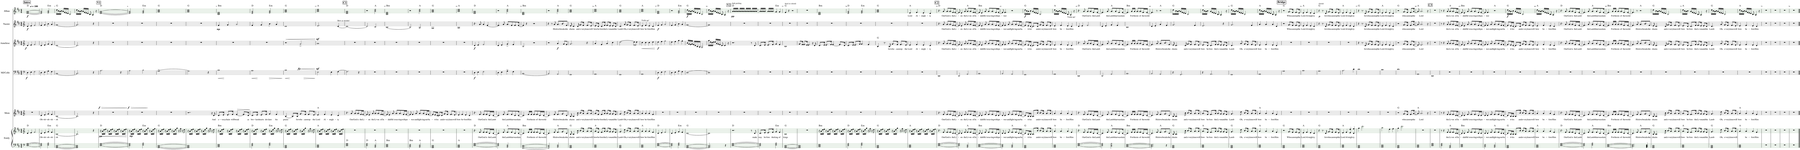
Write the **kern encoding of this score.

**kern	**kern	**text	**dynam	**harte	**kern	**text	**harte	**kern	**dynam	**kern	**text	**dynam	**harte	**kern	**text	**dynam	**kern	**text	**dynam	**harte
*part6	*part6	*part6	*part6	*part6	*part5	*part5	*part5	*part4	*part4	*part3	*part3	*part3	*part3	*part2	*part2	*part2	*part1	*part1	*part1	*part1
*staff7	*staff6	*staff6	*staff6/7	*	*staff5	*staff5	*	*staff4	*staff4	*staff3	*staff3	*staff3	*	*staff2	*staff2	*staff2	*staff1	*staff1	*staff1	*
*I"Emily	*	*	*	*	*I"Mom	*	*	*I"MJ/Cello	*	*I"Anneliese	*	*	*	*I"Naomi	*	*	*I"Jillian	*	*	*
*I'E.	*	*	*	*	*I'Mom	*	*	*I'MJ/C	*	*I'A.	*	*	*	*I'N.	*	*	*I'J.	*	*	*
*stria5	*stria5	*	*	*	*	*	*	*	*	*	*	*	*	*	*	*	*stria5	*	*	*
*clefF4	*clefG2	*	*	*	*clefG2	*	*	*clefF4	*	*clefG2	*	*	*	*clefG2	*	*	*clefG2	*	*	*
*k[f#c#]	*k[f#c#]	*	*	*	*k[f#c#]	*	*	*k[f#c#]	*	*k[f#c#]	*	*	*	*k[f#c#]	*	*	*k[f#c#]	*	*	*
*M4/4	*M4/4	*	*	*	*M4/4	*	*	*M4/4	*	*M4/4	*	*	*	*M4/4	*	*	*M4/4	*	*	*
*MM100	*MM100	*	*	*	*MM100	*	*	*MM100	*	*MM100	*	*	*	*MM100	*	*	*MM100	*	*	*
!!LO:REH:place=s1:a:B:cj:fs=14:t=Intro
=1	=1	=1	=1	=1	=1	=1	=1	=1	=1	=1	=1	=1	=1	=1	=1	=1	=1	=1	=1	=1
!	!	!	!	!	!	!	!	!	!LO:DY:b	!	!	!LO:DY:b	!	!	!	!LO:DY:b	!	!	!LO:DY:b	!
[1D [1F# [1A	4d/	.	.	D:maj	1r	.	.	4D\	f	4d/	.	f	.	4d/	.	f	[1d [1f# [1a	.	f	D:maj
.	4e/	.	.	.	.	.	.	4E\	.	4e/	.	.	.	4e/	.	.	.	.	.	.
.	2f#/	.	.	.	.	.	.	2F#\	.	2f#/	.	.	.	2f#/	.	.	.	.	.	.
=2	=2	=2	=2	=2	=2	=2	=2	=2	=2	=2	=2	=2	=2	=2	=2	=2	=2	=2	=2	=2
!	!	!LO:LY:b	!	!	!	!LO:LY:b	!	!	!	!	!	!	!	!	!	!	!	!	!	!
2D\] 2F#\] 2A\]	4d/	Oh-	.	.	4d/	Oh-	.	4D\	.	4d/	.	.	.	4f#/	.	.	2d/] 2f#/] 2a/]	.	.	.
!	!	!LO:LY:b	!	!	!	!LO:LY:b	!	!	!	!	!	!	!	!	!	!	!	!	!	!
.	4e/	-oh-	.	.	4e/	-oh-	.	4E\	.	4e/	.	.	.	4g/	.	.	.	.	.	.
!	!	!LO:LY:b	!	!LO:H:kt=m	!	!LO:LY:b	!	!	!	!	!	!	!	!	!	!	!	!	!	!LO:H:kt=m
2E\ 2G\ 2B\	4g/	-oh-	.	E:min	4g/	-oh-	.	4G\	.	4g/	.	.	.	4b\	.	.	2e/ 2g/ 2b/	.	.	E:min
!	!	!LO:LY:b	!	!	!	!LO:LY:b	!	!	!	!	!	!	!	!	!	!	!	!	!	!
.	4f#/	-oh-	.	.	4f#/	-oh-	.	4F#\	.	4f#/	.	.	.	4a/	.	.	.	.	.	.
=3	=3	=3	=3	=3	=3	=3	=3	=3	=3	=3	=3	=3	=3	=3	=3	=3	=3	=3	=3	=3
!	!	!LO:LY:b	!	!	!	!LO:LY:b	!	!	!	!	!	!	!	!	!	!	!	!	!	!
[1GG [1BB [1D	[1B	-oh	.	G:maj	[1B	-oh	.	[1BB	.	[1d	.	.	.	[1g	.	.	16dd\LL	.	.	G:maj
.	.	.	.	.	.	.	.	.	.	.	.	.	.	.	.	.	16b\	.	.	.
.	.	.	.	.	.	.	.	.	.	.	.	.	.	.	.	.	16a\	.	.	.
.	.	.	.	.	.	.	.	.	.	.	.	.	.	.	.	.	16b\JJ	.	.	.
.	.	.	.	.	.	.	.	.	.	.	.	.	.	.	.	.	16a/LL	.	.	.
.	.	.	.	.	.	.	.	.	.	.	.	.	.	.	.	.	16f#/	.	.	.
.	.	.	.	.	.	.	.	.	.	.	.	.	.	.	.	.	16e/	.	.	.
.	.	.	.	.	.	.	.	.	.	.	.	.	.	.	.	.	16d/JJ	.	.	.
.	.	.	.	.	.	.	.	.	.	.	.	.	.	.	.	.	2B/	.	.	.
=4	=4	=4	=4	=4	=4	=4	=4	=4	=4	=4	=4	=4	=4	=4	=4	=4	=4	=4	=4	=4
1GG] 1BB] 1D]	2.B/]	.	.	.	2.B/]	.	.	2.BB/]	.	2.d/]	.	.	.	2.g/]	.	.	16dd\LL	.	.	.
.	.	.	.	.	.	.	.	.	.	.	.	.	.	.	.	.	16b\	.	.	.
.	.	.	.	.	.	.	.	.	.	.	.	.	.	.	.	.	16a\	.	.	.
.	.	.	.	.	.	.	.	.	.	.	.	.	.	.	.	.	16b\JJ	.	.	.
.	.	.	.	.	.	.	.	.	.	.	.	.	.	.	.	.	16a/LL	.	.	.
.	.	.	.	.	.	.	.	.	.	.	.	.	.	.	.	.	16f#/	.	.	.
.	.	.	.	.	.	.	.	.	.	.	.	.	.	.	.	.	16e/	.	.	.
.	.	.	.	.	.	.	.	.	.	.	.	.	.	.	.	.	16d/JJ	.	.	.
.	.	.	.	.	.	.	.	.	.	.	.	.	.	.	.	.	8.B/	.	.	.
.	.	.	.	.	.	.	.	.	.	.	.	.	.	.	.	.	4A/	.	.	.
.	4r	.	.	.	4r	.	.	4r	.	4r	.	.	.	4r	.	.	.	.	.	.
.	.	.	.	.	.	.	.	.	.	.	.	.	.	.	.	.	16r	.	.	.
!!LO:REH:place=s1:a:B:cj:fs=14:t=V1
=5	=5	=5	=5	=5	=5	=5	=5	=5	=5	=5	=5	=5	=5	=5	=5	=5	=5	=5	=5	=5
!	!	!	!LO:HP:b	!	!	!	!	!	!LO:HP:b	!	!	!	!	!	!	!	!	!	!	!
!	!	!	!	!	!	!	!	!	!LO:DY:n=1:b	!	!	!	!	!	!	!	!	!	!	!
[1D [1F# [1A	16r	.	<	D:maj	1r	.	.	2.A\	> f	1r	.	.	.	1r	.	.	[1d [1f# [1a	.	.	D:maj
!	!	!	!LO:DY:b	!	!	!	!	!	!	!	!	!	!	!	!	!	!	!	!	!
.	16a\LL	.	pp	.	.	.	.	.	.	.	.	.	.	.	.	.	.	.	.	.
.	16dd\	.	.	.	.	.	.	.	.	.	.	.	.	.	.	.	.	.	.	.
.	16ee\JJ	.	.	.	.	.	.	.	.	.	.	.	.	.	.	.	.	.	.	.
.	16r	.	.	.	.	.	.	.	.	.	.	.	.	.	.	.	.	.	.	.
.	16a\LL	.	.	.	.	.	.	.	.	.	.	.	.	.	.	.	.	.	.	.
.	16dd\	.	.	.	.	.	.	.	.	.	.	.	.	.	.	.	.	.	.	.
.	16ee\JJ	.	.	.	.	.	.	.	.	.	.	.	.	.	.	.	.	.	.	.
.	16r	.	.	.	.	.	.	.	.	.	.	.	.	.	.	.	.	.	.	.
.	16a\LL	.	.	.	.	.	.	.	.	.	.	.	.	.	.	.	.	.	.	.
.	16dd\	.	.	.	.	.	.	.	.	.	.	.	.	.	.	.	.	.	.	.
.	16ee\JJ	.	.	.	.	.	.	.	.	.	.	.	.	.	.	.	.	.	.	.
.	16r	.	.	.	.	.	.	4r	.	.	.	.	.	.	.	.	.	.	.	.
.	16a\LL	.	.	.	.	.	.	.	.	.	.	.	.	.	.	.	.	.	.	.
.	16dd\	.	.	.	.	.	.	.	.	.	.	.	.	.	.	.	.	.	.	.
.	16ee\JJ	.	.	.	.	.	.	.	.	.	.	.	.	.	.	.	.	.	.	.
.	.	.	[	.	.	.	.	.	]	.	.	.	.	.	.	.	.	.	.	.
=6	=6	=6	=6	=6	=6	=6	=6	=6	=6	=6	=6	=6	=6	=6	=6	=6	=6	=6	=6	=6
!	!	!	!	!	!	!	!	!	!LO:HP:b	!	!	!	!	!	!	!	!	!	!	!
!	!	!	!	!	!	!	!	!	!LO:DY:n=1:b	!	!	!	!	!	!	!	!	!	!	!
2D\] 2F#\] 2A\]	16r	.	.	.	1r	.	.	2A\	> f	1r	.	.	.	1r	.	.	2d/] 2f#/] 2a/]	.	.	.
!	!	!	!LO:DY:b	!	!	!	!	!	!	!	!	!	!	!	!	!	!	!	!	!
.	16a\LL	.	mp	.	.	.	.	.	.	.	.	.	.	.	.	.	.	.	.	.
.	16dd\	.	.	.	.	.	.	.	.	.	.	.	.	.	.	.	.	.	.	.
.	16ee\JJ	.	.	.	.	.	.	.	.	.	.	.	.	.	.	.	.	.	.	.
.	16r	.	.	.	.	.	.	.	.	.	.	.	.	.	.	.	.	.	.	.
.	16a\LL	.	.	.	.	.	.	.	.	.	.	.	.	.	.	.	.	.	.	.
.	16dd\	.	.	.	.	.	.	.	.	.	.	.	.	.	.	.	.	.	.	.
.	16ee\JJ	.	.	.	.	.	.	.	.	.	.	.	.	.	.	.	.	.	.	.
!	!	!	!	!LO:H:kt=m	!	!	!	!	!	!	!	!	!	!	!	!	!	!	!	!LO:H:kt=m
2E\ 2G\ 2B\	16r	.	.	E:min	.	.	.	2B\	.	.	.	.	.	.	.	.	2e/ 2g/ 2b/	.	.	E:min
.	16a\LL	.	.	.	.	.	.	.	.	.	.	.	.	.	.	.	.	.	.	.
.	16dd\	.	.	.	.	.	.	.	.	.	.	.	.	.	.	.	.	.	.	.
.	16gg\JJ	.	.	.	.	.	.	.	.	.	.	.	.	.	.	.	.	.	.	.
.	16r	.	.	.	.	.	.	.	.	.	.	.	.	.	.	.	.	.	.	.
.	16a\LL	.	.	.	.	.	.	.	.	.	.	.	.	.	.	.	.	.	.	.
.	16dd\	.	.	.	.	.	.	.	.	.	.	.	.	.	.	.	.	.	.	.
.	16ff#\JJ	.	.	.	.	.	.	.	.	.	.	.	.	.	.	.	.	.	.	.
.	.	.	.	.	.	.	.	.	]	.	.	.	.	.	.	.	.	.	.	.
=7	=7	=7	=7	=7	=7	=7	=7	=7	=7	=7	=7	=7	=7	=7	=7	=7	=7	=7	=7	=7
[1GG [1BB [1D	16r	.	.	G:maj	1r	.	.	[1G^	.	1r	.	.	.	1r	.	.	1g 1b 1dd	.	.	G:maj
.	16a\LL	.	.	.	.	.	.	.	.	.	.	.	.	.	.	.	.	.	.	.
.	16dd\	.	.	.	.	.	.	.	.	.	.	.	.	.	.	.	.	.	.	.
.	16ee\JJ	.	.	.	.	.	.	.	.	.	.	.	.	.	.	.	.	.	.	.
.	16r	.	.	.	.	.	.	.	.	.	.	.	.	.	.	.	.	.	.	.
.	16a\LL	.	.	.	.	.	.	.	.	.	.	.	.	.	.	.	.	.	.	.
.	16dd\	.	.	.	.	.	.	.	.	.	.	.	.	.	.	.	.	.	.	.
.	16ee\JJ	.	.	.	.	.	.	.	.	.	.	.	.	.	.	.	.	.	.	.
.	16r	.	.	.	.	.	.	.	.	.	.	.	.	.	.	.	.	.	.	.
.	16a\LL	.	.	.	.	.	.	.	.	.	.	.	.	.	.	.	.	.	.	.
.	16dd\	.	.	.	.	.	.	.	.	.	.	.	.	.	.	.	.	.	.	.
.	16gg\JJ	.	.	.	.	.	.	.	.	.	.	.	.	.	.	.	.	.	.	.
.	16r	.	.	.	.	.	.	.	.	.	.	.	.	.	.	.	.	.	.	.
.	16ff#\	.	.	.	.	.	.	.	.	.	.	.	.	.	.	.	.	.	.	.
.	16r	.	.	.	.	.	.	.	.	.	.	.	.	.	.	.	.	.	.	.
.	16dd\	.	.	.	.	.	.	.	.	.	.	.	.	.	.	.	.	.	.	.
=8	=8	=8	=8	=8	=8	=8	=8	=8	=8	=8	=8	=8	=8	=8	=8	=8	=8	=8	=8	=8
1GG] 1BB] 1D]	16r	.	.	.	2..r	.	.	2.G\]	.	1r	.	.	.	1r	.	.	1g 1b 1dd	.	.	G:maj
.	16a\LL	.	.	.	.	.	.	.	.	.	.	.	.	.	.	.	.	.	.	.
.	16dd\	.	.	.	.	.	.	.	.	.	.	.	.	.	.	.	.	.	.	.
.	16ee\JJ	.	.	.	.	.	.	.	.	.	.	.	.	.	.	.	.	.	.	.
.	16r	.	.	.	.	.	.	.	.	.	.	.	.	.	.	.	.	.	.	.
.	16a\LL	.	.	.	.	.	.	.	.	.	.	.	.	.	.	.	.	.	.	.
.	16dd\	.	.	.	.	.	.	.	.	.	.	.	.	.	.	.	.	.	.	.
.	16ee\JJ	.	.	.	.	.	.	.	.	.	.	.	.	.	.	.	.	.	.	.
.	16r	.	.	.	.	.	.	.	.	.	.	.	.	.	.	.	.	.	.	.
.	16a\LL	.	.	.	.	.	.	.	.	.	.	.	.	.	.	.	.	.	.	.
.	16dd\	.	.	.	.	.	.	.	.	.	.	.	.	.	.	.	.	.	.	.
.	16gg\JJ	.	.	.	.	.	.	.	.	.	.	.	.	.	.	.	.	.	.	.
.	16r	.	.	.	.	.	.	4r	.	.	.	.	.	.	.	.	.	.	.	.
.	16ff#\	.	.	.	.	.	.	.	.	.	.	.	.	.	.	.	.	.	.	.
.	16r	.	.	.	16r	.	.	.	.	.	.	.	.	.	.	.	.	.	.	.
!	!	!	!	!	!	!LO:LY:b	!	!	!	!	!	!	!	!	!	!	!	!	!	!
.	16dd\	.	.	.	16d/	And	.	.	.	.	.	.	.	.	.	.	.	.	.	.
=9	=9	=9	=9	=9	=9	=9	=9	=9	=9	=9	=9	=9	=9	=9	=9	=9	=9	=9	=9	=9
!	!	!	!	!	!	!LO:LY:b	!	!	!LO:HP:b	!	!	!	!	!	!	!	!	!	!	!
!	!	!	!	!LO:H:kt=m	!	!	!	!	!LO:HP:n=1:b	!	!	!	!	!	!	!LO:DY:b	!	!	!	!LO:H:kt=m
1BB 1D 1F#	16r	.	.	B:min	8.d/L	e-	.	1B	< >	1r	.	.	.	4f#/	.	mp	1B 1d 1f#	.	.	B:min
.	16a\LL	.	.	.	.	.	.	.	.	.	.	.	.	.	.	.	.	.	.	.
.	16dd\	.	.	.	.	.	.	.	.	.	.	.	.	.	.	.	.	.	.	.
!	!	!	!	!	!	!LO:LY:b	!	!	!	!	!	!	!	!	!	!	!	!	!	!
.	16ee\JJ	.	.	.	16e/Jk	-very	.	.	.	.	.	.	.	.	.	.	.	.	.	.
!	!	!	!	!	!	!LO:LY:b	!	!	!	!	!	!	!	!	!	!	!	!	!	!
.	16r	.	.	.	8.e/L	chain	.	.	.	.	.	.	.	4g/	.	.	.	.	.	.
.	16a\LL	.	.	.	.	.	.	.	.	.	.	.	.	.	.	.	.	.	.	.
.	16dd\	.	.	.	.	.	.	.	.	.	.	.	.	.	.	.	.	.	.	.
!	!	!	!	!	!	!LO:LY:b	!	!	!	!	!	!	!	!	!	!	!	!	!	!
.	16ee\JJ	.	.	.	16f#/Jk	will	.	.	.	.	.	.	.	.	.	.	.	.	.	.
!	!	!	!	!	!	!LO:LY:b	!	!	!	!	!	!	!	!	!	!	!	!	!	!
.	16r	.	.	.	[4f#/	break	.	.	.	.	.	.	.	2a/	.	.	.	.	.	.
.	16a\LL	.	.	.	.	.	.	.	.	.	.	.	.	.	.	.	.	.	.	.
.	16dd\	.	.	.	.	.	.	.	.	.	.	.	.	.	.	.	.	.	.	.
.	16ee\JJ	.	.	.	.	.	.	.	.	.	.	.	.	.	.	.	.	.	.	.
.	16r	.	.	.	8.f#/L]	.	.	.	.	.	.	.	.	.	.	.	.	.	.	.
.	16a\LL	.	.	.	.	.	.	.	.	.	.	.	.	.	.	.	.	.	.	.
.	16dd\	.	.	.	.	.	.	.	.	.	.	.	.	.	.	.	.	.	.	.
!	!	!	!	!	!	!LO:LY:b	!	!	!	!	!	!	!	!	!	!	!	!	!	!
.	16ee\JJ	.	.	.	16d/Jk	as	.	.	.	.	.	.	.	.	.	.	.	.	.	.
.	.	.	.	.	.	.	.	.	[	.	.	.	.	.	.	.	.	.	.	.
=10	=10	=10	=10	=10	=10	=10	=10	=10	=10	=10	=10	=10	=10	=10	=10	=10	=10	=10	=10	=10
!	!	!	!	!	!	!LO:LY:b	!	!	!LO:HP:b	!	!	!	!	!	!	!	!	!	!	!
!	!	!	!	!	!	!	!	!	!LO:HP:n=1:b	!	!	!	!	!	!	!	!	!	!	!
2D\ 2F#\ 2A\	16r	.	.	D:maj	8.d/L	bro-	.	1A	< >	1r	.	.	.	4f#/	.	.	2d/ 2f#/ 2a/	.	.	D:maj
.	16a\LL	.	.	.	.	.	.	.	.	.	.	.	.	.	.	.	.	.	.	.
.	16dd\	.	.	.	.	.	.	.	.	.	.	.	.	.	.	.	.	.	.	.
!	!	!	!	!	!	!LO:LY:b	!	!	!	!	!	!	!	!	!	!	!	!	!	!
.	16ee\JJ	.	.	.	16e/Jk	-ken	.	.	.	.	.	.	.	.	.	.	.	.	.	.
!	!	!	!	!	!	!LO:LY:b	!	!	!	!	!	!	!	!	!	!	!	!	!	!
.	16r	.	.	.	8.e/L	hearts	.	.	.	.	.	.	.	4g/	.	.	.	.	.	.
.	16a\LL	.	.	.	.	.	.	.	.	.	.	.	.	.	.	.	.	.	.	.
.	16dd\	.	.	.	.	.	.	.	.	.	.	.	.	.	.	.	.	.	.	.
!	!	!	!	!	!	!LO:LY:b	!	!	!	!	!	!	!	!	!	!	!	!	!	!
.	16ee\JJ	.	.	.	16f#/Jk	de-	.	.	.	.	.	.	.	.	.	.	.	.	.	.
!	!	!	!	!LO:H:kt=m	!	!LO:LY:b	!	!	!	!	!	!	!	!	!	!	!	!	!	!LO:H:kt=m
2E\ 2G\ 2B\	16r	.	.	E:min	4g/	-clare	.	.	.	.	.	.	.	4b\	.	.	2e/ 2g/ 2b/	.	.	E:min
.	16a\LL	.	.	.	.	.	.	.	.	.	.	.	.	.	.	.	.	.	.	.
.	16dd\	.	.	.	.	.	.	.	.	.	.	.	.	.	.	.	.	.	.	.
.	16gg\JJ	.	.	.	.	.	.	.	.	.	.	.	.	.	.	.	.	.	.	.
!	!	!	!	!	!	!LO:LY:b	!	!	!	!	!	!	!	!	!	!	!	!	!	!
.	16r	.	.	.	4f#/	his	.	.	.	.	.	.	.	4a/	.	.	.	.	.	.
.	16ff#\	.	.	.	.	.	.	.	.	.	.	.	.	.	.	.	.	.	.	.
.	16r	.	.	.	.	.	.	.	.	.	.	.	.	.	.	.	.	.	.	.
.	16dd\	.	.	.	.	.	.	.	.	.	.	.	.	.	.	.	.	.	.	.
.	.	.	.	.	.	.	.	.	]	.	.	.	.	.	.	.	.	.	.	.
=11	=11	=11	=11	=11	=11	=11	=11	=11	=11	=11	=11	=11	=11	=11	=11	=11	=11	=11	=11	=11
!	!	!	!	!	!	!LO:LY:b	!	!	!LO:HP:b	!	!	!	!	!	!	!	!	!	!	!
!	!	!	!	!	!	!	!	!	!LO:HP:n=1:b	!	!	!	!	!	!	!LO:HP:b	!	!	!	!
1GG 1BB 1D	16r	.	.	G:maj	[4B/	praise	.	1B	< >	2r	.	.	.	1d	.	<	1g 1b 1dd	.	.	G:maj
.	16a\LL	.	.	.	.	.	.	.	.	.	.	.	.	.	.	.	.	.	.	.
.	16dd\	.	.	.	.	.	.	.	.	.	.	.	.	.	.	.	.	.	.	.
.	16ee\JJ	.	.	.	.	.	.	.	.	.	.	.	.	.	.	.	.	.	.	.
.	16r	.	.	.	8.B/L]	.	.	.	.	.	.	.	.	.	.	.	.	.	.	.
.	16a\LL	.	.	.	.	.	.	.	.	.	.	.	.	.	.	.	.	.	.	.
.	16dd\	.	.	.	.	.	.	.	.	.	.	.	.	.	.	.	.	.	.	.
!	!	!	!	!	!	!LO:LY:b	!	!	!	!	!	!	!	!	!	!	!	!	!	!
.	16ee\JJ	.	.	.	16B/Jk	for	.	.	.	.	.	.	.	.	.	.	.	.	.	.
!	!	!	!	!	!	!LO:LY:b	!	!	!	!	!	!LO:HP:b	!	!	!	!	!	!	!	!
!	!	!	!	!	!	!	!	!	!	!	!	!LO:DY:n=1:b	!	!	!	!	!	!	!	!
.	16r	.	.	.	8.g/L	who	.	.	.	2g^/	.	< fp	.	.	.	.	.	.	.	.
.	16a\LL	.	.	.	.	.	.	.	.	.	.	.	.	.	.	.	.	.	.	.
.	16dd\	.	.	.	.	.	.	.	.	.	.	.	.	.	.	.	.	.	.	.
!	!	!	!	!	!	!LO:LY:b	!	!	!	!	!	!	!	!	!	!	!	!	!	!
.	16gg\JJ	.	.	.	16f#/Jk	can	.	.	.	.	.	.	.	.	.	.	.	.	.	.
!	!	!	!	!	!	!LO:LY:b	!	!	!	!	!	!	!	!	!	!	!	!	!	!
.	16r	.	.	.	8.f#/L	stop	.	.	.	.	.	.	.	.	.	.	.	.	.	.
.	16ff#\	.	.	.	.	.	.	.	.	.	.	.	.	.	.	.	.	.	.	.
.	16r	.	.	.	.	.	.	.	.	.	.	.	.	.	.	.	.	.	.	.
!	!	!	!	!	!	!LO:LY:b	!	!	!	!	!	!	!	!	!	!	!	!	!	!
.	16dd\	.	.	.	16e/Jk	the	.	.	.	.	.	.	.	.	.	.	.	.	.	.
.	.	.	.	.	.	.	.	.	[	.	.	[	.	.	.	[	.	.	.	.
=12	=12	=12	=12	=12	=12	=12	=12	=12	=12	=12	=12	=12	=12	=12	=12	=12	=12	=12	=12	=12
!	!	!	!	!	!	!LO:LY:b	!	!	!	!	!	!LO:DY:b	!	!	!	!LO:DY:b	!	!	!	!
1AA 1C# 1E	16r	.	.	A:maj	4e/	Lord	A:maj	2E\	.	1a	.	mf	.	2.e/	.	mf	1a 1cc# 1ee	.	.	A:maj
.	16a\LL	.	.	.	.	.	.	.	.	.	.	.	.	.	.	.	.	.	.	.
.	16dd\	.	.	.	.	.	.	.	.	.	.	.	.	.	.	.	.	.	.	.
.	16ee\JJ	.	.	.	.	.	.	.	.	.	.	.	.	.	.	.	.	.	.	.
!	!	!	!	!	!	!LO:LY:b	!	!	!	!	!	!	!	!	!	!	!	!	!	!
.	16r	.	.	.	4f#/	Al-	.	.	.	.	.	.	.	.	.	.	.	.	.	.
.	16a\LL	.	.	.	.	.	.	.	.	.	.	.	.	.	.	.	.	.	.	.
.	16dd\	.	.	.	.	.	.	.	.	.	.	.	.	.	.	.	.	.	.	.
.	16ee\JJ	.	.	.	.	.	.	.	.	.	.	.	.	.	.	.	.	.	.	.
!	!	!	!	!	!	!LO:LY:b	!	!	!	!	!	!	!	!	!	!	!	!	!	!
.	16r	.	.	.	4e/	-migh-	.	4E\	]	.	.	.	.	.	.	.	.	.	.	.
.	16a\LL	.	.	.	.	.	.	.	.	.	.	.	.	.	.	.	.	.	.	.
.	16dd\	.	.	.	.	.	.	.	.	.	.	.	.	.	.	.	.	.	.	.
.	16ee\JJ	.	.	.	.	.	.	.	.	.	.	.	.	.	.	.	.	.	.	.
!	!	!	!	!	!	!	!	!	!	!	!	!	!	!LO:TX:a:t=Bow as needed	!	!	!	!	!	!
!	!	!	!	!	!	!LO:LY:b	!	!	!	!	!	!	!	!	!	!	!	!	!	!
.	16r	.	.	.	4d/	-ty	.	[4F#\	[	.	.	.	.	[4d/	.	.	.	.	.	.
.	16a\LL	.	.	.	.	.	.	.	.	.	.	.	.	.	.	.	.	.	.	.
.	16dd\	.	.	.	.	.	.	.	.	.	.	.	.	.	.	.	.	.	.	.
.	16ee\JJ	.	.	.	.	.	.	.	.	.	.	.	.	.	.	.	.	.	.	.
.	.	.	.	.	.	.	.	.	]	.	.	.	.	.	.	.	.	.	.	.
!!LO:REH:place=s1:a:B:cj:fs=14:t=C1
=13	=13	=13	=13	=13	=13	=13	=13	=13	=13	=13	=13	=13	=13	=13	=13	=13	=13	=13	=13	=13
1D 1F# 1A	1r	.	.	D:maj	4.r	.	.	2.F#\]	.	1r	.	.	.	1d_	.	.	1d 1f# 1a	.	.	D:maj
!	!	!	!	!	!	!LO:LY:b	!	!	!	!	!	!	!	!	!	!	!	!	!	!
.	.	.	.	.	8a/	Our	.	.	.	.	.	.	.	.	.	.	.	.	.	.
!	!	!	!	!	!	!LO:LY:b	!	!	!	!	!	!	!	!	!	!	!	!	!	!
.	.	.	.	.	8.a/L	God	.	.	.	.	.	.	.	.	.	.	.	.	.	.
!	!	!	!	!	!	!LO:LY:b	!	!	!	!	!	!	!	!	!	!	!	!	!	!
.	.	.	.	.	8.a/	is	.	.	.	.	.	.	.	.	.	.	.	.	.	.
.	.	.	.	.	.	.	.	4r	.	.	.	.	.	.	.	.	.	.	.	.
!	!	!	!	!	!	!LO:LY:b	!	!	!	!	!	!	!	!	!	!	!	!	!	!
.	.	.	.	.	16f#/L	the	.	.	.	.	.	.	.	.	.	.	.	.	.	.
!	!	!	!	!	!	!LO:LY:b	!	!	!	!	!	!	!	!	!	!	!	!	!	!
.	.	.	.	.	[16f#/JJ	Li-	.	.	.	.	.	.	.	.	.	.	.	.	.	.
=14	=14	=14	=14	=14	=14	=14	=14	=14	=14	=14	=14	=14	=14	=14	=14	=14	=14	=14	=14	=14
*	*^	*	*	*	*	*	*	*	*	*	*	*	*	*	*	*	*	*	*	*
2D\ 2F#\ 2A\	1r	2ryy	.	.	D:maj	8f#/]	.	.	1r	.	1r	.	.	.	2d/]	.	.	2r	.	.	.
!	!	!	!	!	!	!	!LO:LY:b	!	!	!	!	!	!	!	!	!	!	!	!	!	!
.	.	.	.	.	.	4e/	-on	.	.	.	.	.	.	.	.	.	.	.	.	.	.
!	!	!	!	!	!	!	!LO:LY:b	!	!	!	!	!	!	!	!	!	!	!	!	!	!
.	.	.	.	.	.	8a/	the	.	.	.	.	.	.	.	.	.	.	.	.	.	.
!	!	!	!	!	!	!	!LO:LY:b	!	!	!	!	!	!	!	!	!	!	!	!	!	!
2AA/ 2C#/ 2E/	.	2ryy	.	.	A:maj	8.a/L	Li-	.	.	.	.	.	.	.	2c#/	.	.	2a\ 2cc#\ 2ee\	.	.	A:maj
!	!	!	!	!	!	!	!LO:LY:b	!	!	!	!	!	!	!	!	!	!	!	!	!	!
.	.	.	.	.	.	8.a/	-on	.	.	.	.	.	.	.	.	.	.	.	.	.	.
!	!	!	!	!	!	!	!LO:LY:b	!	!	!	!	!	!	!	!	!	!	!	!	!	!
.	.	.	.	.	.	16f#/L	of	.	.	.	.	.	.	.	.	.	.	.	.	.	.
!	!	!	!	!	!	!	!LO:LY:b	!	!	!	!	!	!	!	!	!	!	!	!	!	!
.	.	.	.	.	.	[16f#/JJ	Ju-	.	.	.	.	.	.	.	.	.	.	.	.	.	.
=15	=15	=15	=15	=15	=15	=15	=15	=15	=15	=15	=15	=15	=15	=15	=15	=15	=15	=15	=15	=15	=15
!	!	!	!	!	!LO:H:kt=m	!	!	!	!	!	!	!	!	!	!	!	!	!	!	!	!LO:H:kt=m
*	*v	*v	*	*	*	*	*	*	*	*	*	*	*	*	*	*	*	*	*	*	*
1BB 1D 1F#	1r	.	.	B:min	8f#/]	.	.	1r	.	1r	.	.	.	[1B	.	.	1B 1d 1f#	.	.	B:min
!	!	!	!	!	!	!LO:LY:b	!	!	!	!	!	!	!	!	!	!	!	!	!	!
.	.	.	.	.	4e/	-dah	.	.	.	.	.	.	.	.	.	.	.	.	.	.
!	!	!	!	!	!	!LO:LY:b	!	!	!	!	!	!	!	!	!	!	!	!	!	!
.	.	.	.	.	8a/	He's	.	.	.	.	.	.	.	.	.	.	.	.	.	.
!	!	!	!	!	!	!LO:LY:b	!	!	!	!	!	!	!	!	!	!	!	!	!	!
.	.	.	.	.	8.a/L	roa-	.	.	.	.	.	.	.	.	.	.	.	.	.	.
!	!	!	!	!	!	!LO:LY:b	!	!	!	!	!	!	!	!	!	!	!	!	!	!
.	.	.	.	.	8.a/	-ring	.	.	.	.	.	.	.	.	.	.	.	.	.	.
!	!	!	!	!	!	!LO:LY:b	!	!	!	!	!	!	!	!	!	!	!	!	!	!
.	.	.	.	.	16f#/L	with	.	.	.	.	.	.	.	.	.	.	.	.	.	.
!	!	!	!	!	!	!LO:LY:b	!	!	!	!	!	!	!	!	!	!	!	!	!	!
.	.	.	.	.	[16f#/JJ	po-	.	.	.	.	.	.	.	.	.	.	.	.	.	.
=16	=16	=16	=16	=16	=16	=16	=16	=16	=16	=16	=16	=16	=16	=16	=16	=16	=16	=16	=16	=16
!	!	!	!	!LO:H:kt=m	!	!	!	!	!	!	!	!	!	!	!	!	!	!	!	!
*	*^	*	*	*	*	*	*	*	*	*	*	*	*	*	*	*	*	*	*	*
2BB\ 2D\ 2F#\	1r	2ryy	.	.	B:min	8f#/]	.	.	1r	.	1r	.	.	.	2B/]	.	.	2r	.	.	.
!	!	!	!	!	!	!	!LO:LY:b	!	!	!	!	!	!	!	!	!	!	!	!	!	!
.	.	.	.	.	.	4f#/	-wer	.	.	.	.	.	.	.	.	.	.	.	.	.	.
!	!	!	!	!	!	!	!LO:LY:b	!	!	!	!	!	!	!	!	!	!	!	!	!	!
.	.	.	.	.	.	8a/	and	.	.	.	.	.	.	.	.	.	.	.	.	.	.
!	!	!	!	!	!	!	!LO:LY:b	!	!	!	!	!	!	!	!	!	!	!	!	!	!
2AA/ 2C#/ 2E/	.	2ryy	.	.	A:maj	8.a/L	fight-	.	.	.	.	.	.	.	2A/	.	.	2a\ 2cc#\ 2ee\	.	.	A:maj
!	!	!	!	!	!	!	!LO:LY:b	!	!	!	!	!	!	!	!	!	!	!	!	!	!
.	.	.	.	.	.	8.a/	-ing	.	.	.	.	.	.	.	.	.	.	.	.	.	.
!	!	!	!	!	!	!	!LO:LY:b	!	!	!	!	!	!	!	!	!	!	!	!	!	!
.	.	.	.	.	.	16f#/L	our	.	.	.	.	.	.	.	.	.	.	.	.	.	.
!	!	!	!	!	!	!	!LO:LY:b	!	!	!	!	!	!	!	!	!	!	!	!	!	!
.	.	.	.	.	.	[16f#/JJ	ba-	.	.	.	.	.	.	.	.	.	.	.	.	.	.
*	*v	*v	*	*	*	*	*	*	*	*	*	*	*	*	*	*	*	*	*	*	*
=17	=17	=17	=17	=17	=17	=17	=17	=17	=17	=17	=17	=17	=17	=17	=17	=17	=17	=17	=17	=17
1GG 1BB 1D	1r	.	.	G:maj	8f#/L]	.	.	1r	.	1r	.	.	.	1G	.	.	1g 1b 1dd	.	.	G:maj
!	!	!	!	!	!	!LO:LY:b	!	!	!	!	!	!	!	!	!	!	!	!	!	!
.	.	.	.	.	16e/L	-tt-	.	.	.	.	.	.	.	.	.	.	.	.	.	.
!	!	!	!	!	!	!LO:LY:b	!	!	!	!	!	!	!	!	!	!	!	!	!	!
.	.	.	.	.	[16d/JJ	-les	.	.	.	.	.	.	.	.	.	.	.	.	.	.
.	.	.	.	.	8.d/L]	.	.	.	.	.	.	.	.	.	.	.	.	.	.	.
!	!	!	!	!	!	!LO:LY:b	!	!	!	!	!	!	!	!	!	!	!	!	!	!
.	.	.	.	.	16d/Jk	and	.	.	.	.	.	.	.	.	.	.	.	.	.	.
!	!	!	!	!	!	!LO:LY:b	!	!	!	!	!	!	!	!	!	!	!	!	!	!
.	.	.	.	.	8.g/L	ev-	.	.	.	.	.	.	.	.	.	.	.	.	.	.
!	!	!	!	!	!	!LO:LY:b	!	!	!	!	!	!	!	!	!	!	!	!	!	!
.	.	.	.	.	16f#/Jk	-ery	.	.	.	.	.	.	.	.	.	.	.	.	.	.
!	!	!	!	!	!	!LO:LY:b	!	!	!	!	!	!	!	!	!	!	!	!	!	!
.	.	.	.	.	8.f#/L	knee	.	.	.	.	.	.	.	.	.	.	.	.	.	.
!	!	!	!	!	!	!LO:LY:b	!	!	!	!	!	!	!	!	!	!	!	!	!	!
.	.	.	.	.	16e/Jk	will	.	.	.	.	.	.	.	.	.	.	.	.	.	.
=18	=18	=18	=18	=18	=18	=18	=18	=18	=18	=18	=18	=18	=18	=18	=18	=18	=18	=18	=18	=18
!	!	!	!	!	!	!LO:LY:b	!	!	!	!	!	!	!	!	!	!	!	!	!	!
1AA 1C# 1E	1r	.	.	A:maj	4e/	bow	.	1r	.	1r	.	.	.	1A	.	.	1a 1cc# 1ee	.	.	A:maj
!	!	!	!	!	!	!LO:LY:b	!	!	!	!	!	!	!	!	!	!	!	!	!	!
.	.	.	.	.	4f#/	be-	.	.	.	.	.	.	.	.	.	.	.	.	.	.
!	!	!	!	!	!	!LO:LY:b	!	!	!	!	!	!	!	!	!	!	!	!	!	!
.	.	.	.	.	4e/	-fore	.	.	.	.	.	.	.	.	.	.	.	.	.	.
!	!	!	!	!	!	!LO:LY:b	!	!	!	!	!	!	!	!	!	!	!	!	!	!
.	.	.	.	.	4d/	Him	.	.	.	.	.	.	.	.	.	.	.	.	.	.
=19	=19	=19	=19	=19	=19	=19	=19	=19	=19	=19	=19	=19	=19	=19	=19	=19	=19	=19	=19	=19
!	!	!	!	!	!	!	!	!	!LO:DY:b	!	!	!LO:DY:b	!	!	!	!	!	!	!	!
[1D [1F# [1A	4.r	.	.	D:maj	4.r	.	.	4D\	f	4d/	.	f	.	4.r	.	.	1d 1f# 1a	.	.	D:maj
.	.	.	.	.	.	.	.	4E\	.	4e/	.	.	.	.	.	.	.	.	.	.
!	!	!LO:LY:b	!	!	!	!LO:LY:b	!	!	!	!	!	!	!	!	!	!	!	!	!	!
.	8f#/	Our	.	.	8f#/	Our	.	.	.	.	.	.	.	8a/	.	.	.	.	.	.
!	!	!LO:LY:b	!	!	!	!LO:LY:b	!	!	!	!	!	!	!	!	!	!	!	!	!	!
.	8.f#/L	God	.	.	8.f#/L	God	.	2F#\	.	2f#/	.	.	.	4a/	.	.	.	.	.	.
!	!	!LO:LY:b	!	!	!	!LO:LY:b	!	!	!	!	!	!	!	!	!	!	!	!	!	!
.	8.f#/	is	.	.	8.f#/	is	.	.	.	.	.	.	.	.	.	.	.	.	.	.
.	.	.	.	.	.	.	.	.	.	.	.	.	.	[4f#/	.	.	.	.	.	.
!	!	!LO:LY:b	!	!	!	!LO:LY:b	!	!	!	!	!	!	!	!	!	!	!	!	!	!
.	16d/L	the	.	.	16d/L	the	.	.	.	.	.	.	.	.	.	.	.	.	.	.
!	!	!LO:LY:b	!	!	!	!LO:LY:b	!	!	!	!	!	!	!	!	!	!	!	!	!	!
.	[16d/JJ	Lamb	.	.	[16d/JJ	Lamb	.	.	.	.	.	.	.	.	.	.	.	.	.	.
=20	=20	=20	=20	=20	=20	=20	=20	=20	=20	=20	=20	=20	=20	=20	=20	=20	=20	=20	=20	=20
2D\] 2F#\] 2A\]	4.d/]	.	.	.	4.d/]	.	.	4D\	.	4d/	.	.	.	4.f#/]	.	.	2r	.	.	.
.	.	.	.	.	.	.	.	4E\	.	4e/	.	.	.	.	.	.	.	.	.	.
!	!	!LO:LY:b	!	!	!	!LO:LY:b	!	!	!	!	!	!	!	!	!	!	!	!	!	!
.	8f#/	the	.	.	8f#/	the	.	.	.	.	.	.	.	8a/	.	.	.	.	.	.
!	!	!LO:LY:b	!	!	!	!LO:LY:b	!	!	!	!	!	!	!	!	!	!	!	!	!	!
2AA/ 2C#/ 2E/	8.f#/L	Lamb	.	A:maj	8.f#/L	Lamb	.	4G^\	.	4g^/	.	.	.	8.a/L	.	.	2a\ 2cc#\ 2ee\	.	.	A:maj
!	!	!LO:LY:b	!	!	!	!LO:LY:b	!	!	!	!	!	!	!	!	!	!	!	!	!	!
.	8f#/	that	.	.	8f#/	that	.	.	.	.	.	.	.	8f#/	.	.	.	.	.	.
.	.	.	.	.	.	.	.	4F#\	.	4f#/	.	.	.	.	.	.	.	.	.	.
!	!	!LO:LY:b	!	!	!	!LO:LY:b	!	!	!	!	!	!	!	!	!	!	!	!	!	!
.	8d/	was	.	.	8d/	was	.	.	.	.	.	.	.	8f#/	.	.	.	.	.	.
!	!	!LO:LY:b	!	!	!	!LO:LY:b	!	!	!	!	!	!	!	!	!	!	!	!	!	!
.	[16d/Jk	slain	.	.	[16d/Jk	slain	.	.	.	.	.	.	.	[16f#/Jk	.	.	.	.	.	.
=21	=21	=21	=21	=21	=21	=21	=21	=21	=21	=21	=21	=21	=21	=21	=21	=21	=21	=21	=21	=21
!	!	!	!	!LO:H:kt=m	!	!	!	!	!	!	!	!	!	!	!	!	!	!	!	!LO:H:kt=m
[1FF# [1BB [1D	4.d/]	.	.	B:min	4.d/]	.	.	[1BB	.	2B/	.	.	.	4f#/]	.	.	1B 1d 1f#	.	.	B:min
.	.	.	.	.	.	.	.	.	.	.	.	.	.	4r	.	.	.	.	.	.
!	!	!LO:LY:b	!	!	!	!LO:LY:b	!	!	!	!	!	!	!	!	!	!	!	!	!	!
.	16f#/LL	For	.	.	16f#/LL	For	.	.	.	.	.	.	.	.	.	.	.	.	.	.
!	!	!LO:LY:b	!	!	!	!LO:LY:b	!	!	!	!	!	!	!	!	!	!	!	!	!	!
.	16f#/JJ	the	.	.	16f#/JJ	the	.	.	.	.	.	.	.	.	.	.	.	.	.	.
!	!	!LO:LY:b	!	!	!	!LO:LY:b	!	!	!	!	!	!	!	!	!	!	!	!	!	!
.	8.f#/L	sin	.	.	8.f#/L	sin	.	.	.	2r	.	.	.	2r	.	.	.	.	.	.
!	!	!LO:LY:b	!	!	!	!LO:LY:b	!	!	!	!	!	!	!	!	!	!	!	!	!	!
.	8.f#/	of	.	.	8.f#/	of	.	.	.	.	.	.	.	.	.	.	.	.	.	.
!	!	!LO:LY:b	!	!	!	!LO:LY:b	!	!	!	!	!	!	!	!	!	!	!	!	!	!
.	16d/L	the	.	.	16d/L	the	.	.	.	.	.	.	.	.	.	.	.	.	.	.
!	!	!LO:LY:b	!	!	!	!LO:LY:b	!	!	!	!	!	!	!	!	!	!	!	!	!	!
.	[16d/JJ	world	.	.	[16d/JJ	world	.	.	.	.	.	.	.	.	.	.	.	.	.	.
=22	=22	=22	=22	=22	=22	=22	=22	=22	=22	=22	=22	=22	=22	=22	=22	=22	=22	=22	=22	=22
2FF#/] 2BB/] 2D/]	4.d/]	.	.	.	4.d/]	.	.	2BB/]	.	2r	.	.	.	4r	.	.	2r	.	.	.
.	.	.	.	.	.	.	.	.	.	.	.	.	.	8r	.	.	.	.	.	.
!	!	!LO:LY:b	!	!	!	!LO:LY:b	!	!	!	!	!	!	!	!	!LO:LY:b	!	!	!	!	!
.	8f#/	His	.	.	8f#/	His	.	.	.	.	.	.	.	8a/	His	.	.	.	.	.
!	!	!LO:LY:b	!	!	!	!LO:LY:b	!	!	!	!	!	!LO:DY:b	!	!	!LO:LY:b	!	!	!	!	!
2AA/ 2C#/ 2E/	8.f#/L	love	.	A:maj	8.f#/L	love	.	2AA/	.	4a/	.	f	.	8.a/L	love	.	2a\ 2cc#\ 2ee\	.	.	A:maj
!	!	!LO:LY:b	!	!	!	!LO:LY:b	!	!	!	!	!	!	!	!	!LO:LY:b	!	!	!	!	!
.	8.g/	breaks	.	.	8.g/	breaks	.	.	.	.	.	.	.	8.b/	breaks	.	.	.	.	.
.	.	.	.	.	.	.	.	.	.	8g/L	.	.	.	.	.	.	.	.	.	.
!	!	!LO:LY:b	!	!	!	!LO:LY:b	!	!	!	!	!	!	!	!	!LO:LY:b	!	!	!	!	!
.	8d/J	the	.	.	8d/J	the	.	.	.	8f#/J	.	.	.	8f#/J	the	.	.	.	.	.
=23	=23	=23	=23	=23	=23	=23	=23	=23	=23	=23	=23	=23	=23	=23	=23	=23	=23	=23	=23	=23
!	!	!LO:LY:b	!	!	!	!LO:LY:b	!	!	!	!	!	!	!	!	!LO:LY:b	!	!	!	!	!
1GG 1BB 1D	16B/	cha	.	G:maj	16B/	cha	.	1GG	.	2.g/	.	.	.	16e/	cha	.	1g 1b 1dd	.	.	G:maj
!	!	!LO:LY:b	!	!	!	!LO:LY:b	!	!	!	!	!	!	!	!	!LO:LY:b	!	!	!	!	!
.	4.B/	ins	.	.	4.B/	ins	.	.	.	.	.	.	.	4.d/	ins	.	.	.	.	.
!	!	!LO:LY:b	!	!	!	!LO:LY:b	!	!	!	!	!	!	!	!	!LO:LY:b	!	!	!	!	!
.	16b\	and	.	.	16b\	and	.	.	.	.	.	.	.	16d/	and	.	.	.	.	.
!	!	!LO:LY:b	!	!	!	!LO:LY:b	!	!	!	!	!	!	!	!	!LO:LY:b	!	!	!	!	!
.	8.b/L	e-	.	.	8.b/L	e-	.	.	.	.	.	.	.	8.g/L	e-	.	.	.	.	.
!	!	!LO:LY:b	!	!	!	!LO:LY:b	!	!	!	!	!	!	!	!	!LO:LY:b	!	!	!	!	!
.	16a/Jk	-very	.	.	16a/Jk	-very	.	.	.	.	.	.	.	16f#/Jk	-very	.	.	.	.	.
!	!	!LO:LY:b	!	!	!	!LO:LY:b	!	!	!	!	!	!	!	!	!LO:LY:b	!	!	!	!	!
.	8.a/L	knee	.	.	8.a/L	knee	.	.	.	4r	.	.	.	8.f#/L	knee	.	.	.	.	.
!	!	!LO:LY:b	!	!	!	!LO:LY:b	!	!	!	!	!	!	!	!	!LO:LY:b	!	!	!	!	!
.	16a/Jk	will	.	.	16a/Jk	will	.	.	.	.	.	.	.	16e/Jk	will	.	.	.	.	.
=24	=24	=24	=24	=24	=24	=24	=24	=24	=24	=24	=24	=24	=24	=24	=24	=24	=24	=24	=24	=24
!	!	!LO:LY:b	!	!	!	!LO:LY:b	!	!	!	!	!	!	!	!	!LO:LY:b	!	!	!	!	!
1AA 1C# 1E	8.a/L	bow	.	A:maj	8.a/L	bow	.	1AA	.	4a/	.	.	.	8.e/L	bow	.	1a 1cc# 1ee	.	.	A:maj
!	!	!LO:LY:b	!	!	!	!LO:LY:b	!	!	!	!	!	!	!	!	!LO:LY:b	!	!	!	!	!
.	16f#/Jk	be-	.	.	16f#/Jk	be-	.	.	.	.	.	.	.	16d/Jk	be-	.	.	.	.	.
!	!	!LO:LY:b	!	!	!	!LO:LY:b	!	!	!	!	!	!	!	!	!LO:LY:b	!	!	!	!	!
.	8.f#/L	-fore	.	.	8.f#/L	-fore	.	.	.	4f#/	.	.	.	8.d/L	-fore	.	.	.	.	.
!	!	!LO:LY:b	!	!	!	!LO:LY:b	!	!	!	!	!	!	!	!	!LO:LY:b	!	!	!	!	!
.	16a/Jk	the	.	.	16a/Jk	the	.	.	.	.	.	.	.	16f#/Jk	the	.	.	.	.	.
!	!	!LO:LY:b	!	!	!	!LO:LY:b	!	!	!	!	!	!	!	!	!LO:LY:b	!	!	!	!	!
.	8.a/L	Li-	.	.	8.a/L	Li-	.	.	.	4a/	.	.	.	8.f#/L	Li-	.	.	.	.	.
!	!	!LO:LY:b	!	!	!	!LO:LY:b	!	!	!	!	!	!	!	!	!LO:LY:b	!	!	!	!	!
.	16g/Jk	-on	.	.	16g/Jk	-on	.	.	.	.	.	.	.	16e/Jk	-on	.	.	.	.	.
!	!	!LO:LY:b	!	!	!	!LO:LY:b	!	!	!	!	!	!	!	!	!LO:LY:b	!	!	!	!	!
.	8.g/L	and	.	.	8.g/L	and	.	.	.	4cc#\	.	.	.	8.e/L	and	.	.	.	.	.
!	!	!LO:LY:b	!	!	!	!LO:LY:b	!	!	!	!	!	!	!	!	!LO:LY:b	!	!	!	!	!
.	16f#/Jk	the	.	.	16f#/Jk	the	.	.	.	.	.	.	.	16d/Jk	the	.	.	.	.	.
=25	=25	=25	=25	=25	=25	=25	=25	=25	=25	=25	=25	=25	=25	=25	=25	=25	=25	=25	=25	=25
!	!	!LO:LY:b	!	!	!	!LO:LY:b	!	!	!	!	!	!	!	!	!LO:LY:b	!	!	!	!	!
1GG 1BB 1D	4.g/	Lamb	.	G:maj	4.g/	Lamb	.	1GG	.	[2.dd\	.	.	.	4.d/	Lamb	.	1g 1b 1dd	.	.	G:maj
!	!	!LO:LY:b	!	!	!	!LO:LY:b	!	!	!	!	!	!	!	!	!LO:LY:b	!	!	!	!	!
.	8dd\	Oh,	.	.	8dd\	Oh,	.	.	.	.	.	.	.	8a/	Oh,	.	.	.	.	.
!	!	!LO:LY:b	!	!	!	!LO:LY:b	!	!	!	!	!	!	!	!	!LO:LY:b	!	!	!	!	!
.	8.b/L	e-	.	.	8.b/L	e-	.	.	.	.	.	.	.	8.g/L	e-	.	.	.	.	.
!	!	!LO:LY:b	!	!	!	!LO:LY:b	!	!	!	!	!	!	!	!	!LO:LY:b	!	!	!	!	!
.	16a/Jk	-very	.	.	16a/Jk	-very	.	.	.	.	.	.	.	16f#/Jk	-very	.	.	.	.	.
!	!	!LO:LY:b	!	!	!	!LO:LY:b	!	!	!	!	!	!	!	!	!LO:LY:b	!	!	!	!	!
.	8.a/L	knee	.	.	8.a/L	knee	.	.	.	8dd\L]	.	.	.	8.f#/L	knee	.	.	.	.	.
.	.	.	.	.	.	.	.	.	.	8dd\J	.	.	.	.	.	.	.	.	.	.
!	!	!LO:LY:b	!	!	!	!LO:LY:b	!	!	!	!	!	!	!	!	!LO:LY:b	!	!	!	!	!
.	16a/Jk	will	.	.	16a/Jk	will	.	.	.	.	.	.	.	16e/Jk	will	.	.	.	.	.
=26	=26	=26	=26	=26	=26	=26	=26	=26	=26	=26	=26	=26	=26	=26	=26	=26	=26	=26	=26	=26
!	!	!	!	!	!	!	!	!	!	!	!	!	!	!LO:TX:a:i:t=Violin up!	!	!	!	!	!	!
!	!	!LO:LY:b	!	!	!	!LO:LY:b	!	!	!	!	!	!LO:HP:b	!	!	!LO:LY:b	!	!	!	!	!
1AA 1C# 1E	4a/	bow	.	A:maj	4a/	bow	.	1AA	.	4cc#\	.	<	.	4e/	bow	.	1a 1cc# 1ee	.	.	A:maj
!	!	!LO:LY:b	!	!	!	!LO:LY:b	!	!	!	!	!	!	!	!	!LO:LY:b	!	!	!	!	!
.	4a/	be-	.	.	4a/	be-	.	.	.	4cc#\	.	.	.	4f#/	be-	.	.	.	.	.
!	!	!LO:LY:b	!	!	!	!LO:LY:b	!	!	!	!	!	!	!	!	!LO:LY:b	!	!	!	!	!
.	4a/	-fore	.	.	4a/	-fore	.	.	.	4cc#\	.	.	.	4e/	-fore	.	.	.	.	.
!	!	!LO:LY:b	!	!	!	!LO:LY:b	!	!	!	!	!	!	!	!	!LO:LY:b	!	!	!	!	!
.	4f#/	Him	.	.	4f#/	Him	.	.	.	4dd\	.	.	.	4d/	Him	.	.	.	.	.
.	.	.	.	.	.	.	.	.	.	.	.	[	.	.	.	.	.	.	.	.
=27	=27	=27	=27	=27	=27	=27	=27	=27	=27	=27	=27	=27	=27	=27	=27	=27	=27	=27	=27	=27
!	!	!	!	!	!	!	!	!	!LO:DY:b	!	!	!LO:DY:b	!	!	!	!LO:DY:b	!	!	!	!
[1D [1F# [1A	4d/	.	.	D:maj	1r	.	.	4D\	f	4dd\	.	f	.	4f#/	.	f	1d 1f# 1a	.	.	D:maj
.	4e/	.	.	.	.	.	.	4E\	.	4ee\	.	.	.	4g/	.	.	.	.	.	.
.	2f#/	.	.	.	.	.	.	2F#\	.	2ff#\	.	.	.	2a/	.	.	.	.	.	.
=28	=28	=28	=28	=28	=28	=28	=28	=28	=28	=28	=28	=28	=28	=28	=28	=28	=28	=28	=28	=28
2D\] 2F#\] 2A\]	4d/	.	.	.	1r	.	.	4D\	.	4dd\	.	.	.	4f#/	.	.	2r	.	.	.
.	4e/	.	.	.	.	.	.	4E\	.	4ee\	.	.	.	4g/	.	.	.	.	.	.
!	!	!	!	!LO:H:kt=m	!	!	!	!	!	!	!	!	!	!	!	!	!	!	!	!LO:H:kt=m
2E\ 2G\ 2B\	4g/	.	.	E:min	.	.	.	4G\	.	4gg\	.	.	.	4b\	.	.	2e/ 2g/ 2b/	.	.	E:min
.	4f#/	.	.	.	.	.	.	4F#\	.	4ff#\	.	.	.	4a/	.	.	.	.	.	.
=29	=29	=29	=29	=29	=29	=29	=29	=29	=29	=29	=29	=29	=29	=29	=29	=29	=29	=29	=29	=29
!	!	!	!	!	!	!	!	!	!	!	!	!	!	!	!	!	!	!	!LO:DY:b	!
[1GG [1BB [1D	[1d	.	.	G:maj	1r	.	.	[1D	.	16b/LL	.	.	.	[1g	.	.	16dd\LL	.	f	G:maj
.	.	.	.	.	.	.	.	.	.	16g/	.	.	.	.	.	.	16b\	.	.	.
.	.	.	.	.	.	.	.	.	.	16f#/	.	.	.	.	.	.	16a\	.	.	.
.	.	.	.	.	.	.	.	.	.	16g/JJ	.	.	.	.	.	.	16b\JJ	.	.	.
.	.	.	.	.	.	.	.	.	.	16f#/LL	.	.	.	.	.	.	16a/LL	.	.	.
.	.	.	.	.	.	.	.	.	.	16d/	.	.	.	.	.	.	16f#/	.	.	.
.	.	.	.	.	.	.	.	.	.	16B/	.	.	.	.	.	.	16e/	.	.	.
.	.	.	.	.	.	.	.	.	.	16A/JJ	.	.	.	.	.	.	16d/JJ	.	.	.
.	.	.	.	.	.	.	.	.	.	2G/	.	.	.	.	.	.	2B/	.	.	.
=30	=30	=30	=30	=30	=30	=30	=30	=30	=30	=30	=30	=30	=30	=30	=30	=30	=30	=30	=30	=30
2.GG/] 2.BB/] 2.D/]	1d]	.	.	.	1r	.	.	1D]	.	16gg\LL	.	.	.	1g]	.	.	16dd\LL	.	.	.
.	.	.	.	.	.	.	.	.	.	16dd\	.	.	.	.	.	.	16b\	.	.	.
.	.	.	.	.	.	.	.	.	.	16cc#\	.	.	.	.	.	.	16a\	.	.	.
.	.	.	.	.	.	.	.	.	.	16dd\JJ	.	.	.	.	.	.	16b\JJ	.	.	.
.	.	.	.	.	.	.	.	.	.	16dd/LL	.	.	.	.	.	.	16a/LL	.	.	.
.	.	.	.	.	.	.	.	.	.	16a/	.	.	.	.	.	.	16f#/	.	.	.
.	.	.	.	.	.	.	.	.	.	16g/	.	.	.	.	.	.	16e/	.	.	.
.	.	.	.	.	.	.	.	.	.	16f#/JJ	.	.	.	.	.	.	16d/JJ	.	.	.
.	.	.	.	.	.	.	.	.	.	8.d/	.	.	.	.	.	.	8.B/	.	.	.
.	.	.	.	.	.	.	.	.	.	4d/	.	.	.	.	.	.	4A/	.	.	.
4r	.	.	.	.	.	.	.	.	.	.	.	.	.	.	.	.	.	.	.	.
.	.	.	.	.	.	.	.	.	.	16r	.	.	.	.	.	.	16r	.	.	.
!!LO:REH:place=s1:a:B:cj:fs=14:t=V2
=31	=31	=31	=31	=31	=31	=31	=31	=31	=31	=31	=31	=31	=31	=31	=31	=31	=31	=31	=31	=31
!	!	!	!	!	!	!	!	!	!	!	!	!	!	!	!	!	!LO:TX:a:i:t=light picking	!	!	!
!	!	!	!	!	!	!	!	!	!	!	!	!	!	!	!	!	!	!	!LO:DY:b	!
[1D [1F# [1A	2.r	.	.	D:maj	1r	.	.	1r	.	2.r	.	.	.	1r	.	.	16a/LL	.	pp	D:maj
.	.	.	.	.	.	.	.	.	.	.	.	.	.	.	.	.	16a/	.	.	.
.	.	.	.	.	.	.	.	.	.	.	.	.	.	.	.	.	16a/	.	.	.
.	.	.	.	.	.	.	.	.	.	.	.	.	.	.	.	.	16a/JJ	.	.	.
.	.	.	.	.	.	.	.	.	.	.	.	.	.	.	.	.	16a/LL	.	.	.
.	.	.	.	.	.	.	.	.	.	.	.	.	.	.	.	.	16a/	.	.	.
.	.	.	.	.	.	.	.	.	.	.	.	.	.	.	.	.	16a/	.	.	.
.	.	.	.	.	.	.	.	.	.	.	.	.	.	.	.	.	16a/JJ	.	.	.
.	.	.	.	.	.	.	.	.	.	.	.	.	.	.	.	.	16a/LL	.	.	.
.	.	.	.	.	.	.	.	.	.	.	.	.	.	.	.	.	16a/	.	.	.
.	.	.	.	.	.	.	.	.	.	.	.	.	.	.	.	.	16a/	.	.	.
.	.	.	.	.	.	.	.	.	.	.	.	.	.	.	.	.	16a/JJ	.	.	.
.	8r	.	.	.	.	.	.	.	.	8r	.	.	.	.	.	.	16a/LL	.	.	.
.	.	.	.	.	.	.	.	.	.	.	.	.	.	.	.	.	16a/	.	.	.
!	!	!LO:LY:b	!	!	!	!	!	!	!	!	!	!	!	!	!	!	!	!	!	!
.	8d/	make	.	.	.	.	.	.	.	8d/	.	.	.	.	.	.	16a/	.	.	.
.	.	.	.	.	.	.	.	.	.	.	.	.	.	.	.	.	16a/JJ	.	.	.
=32	=32	=32	=32	=32	=32	=32	=32	=32	=32	=32	=32	=32	=32	=32	=32	=32	=32	=32	=32	=32
!	!	!LO:LY:b	!	!	!	!	!	!	!	!	!	!	!	!	!	!	!	!	!	!
2D\] 2F#\] 2A\]	8.d/L	way	.	.	1r	.	.	1r	.	8.d/L	.	.	.	1r	.	.	16a/LL	.	.	.
.	.	.	.	.	.	.	.	.	.	.	.	.	.	.	.	.	16a/	.	.	.
.	.	.	.	.	.	.	.	.	.	.	.	.	.	.	.	.	16a/	.	.	.
!	!	!LO:LY:b	!	!	!	!	!	!	!	!	!	!	!	!	!	!	!	!	!	!
.	16e/Jk	be-	.	.	.	.	.	.	.	16e/Jk	.	.	.	.	.	.	16a/JJ	.	.	.
!	!	!LO:LY:b	!	!	!	!	!	!	!	!	!	!	!	!	!	!	!	!	!	!
.	8.e/L	-fore	.	.	.	.	.	.	.	8.e/L	.	.	.	.	.	.	16a/LL	.	.	.
.	.	.	.	.	.	.	.	.	.	.	.	.	.	.	.	.	16a/	.	.	.
.	.	.	.	.	.	.	.	.	.	.	.	.	.	.	.	.	16a/	.	.	.
!	!	!LO:LY:b	!	!	!	!	!	!	!	!	!	!	!	!	!	!	!	!	!	!
.	16f#/Jk	the	.	.	.	.	.	.	.	16f#/Jk	.	.	.	.	.	.	16a/JJ	.	.	.
!	!	!LO:LY:b	!	!LO:H:kt=m	!	!	!	!	!	!	!	!	!	!	!	!	!	!	!	!LO:H:kt=m
2E\ 2G\ 2B\	4g/	king	.	E:min	.	.	.	.	.	4g/	.	.	.	.	.	.	4g/	.	.	E:min
!	!	!LO:LY:b	!	!	!	!	!	!	!	!	!	!	!	!	!	!	!	!	!	!
.	4f#/	of	.	.	.	.	.	.	.	4f#/	.	.	.	.	.	.	4g/	.	.	.
=33	=33	=33	=33	=33	=33	=33	=33	=33	=33	=33	=33	=33	=33	=33	=33	=33	=33	=33	=33	=33
!	!	!	!	!	!	!	!	!	!	!	!	!	!	!	!	!	!LO:TX:a:i:t=back to chords	!	!	!
!	!	!LO:LY:b	!	!	!	!	!	!	!	!	!	!	!	!	!	!	!	!	!	!
[1GG [1BB [1D	1B	kings	.	G:maj	1r	.	.	1r	.	1B	.	.	.	1r	.	.	4f#/	.	.	G:maj
.	.	.	.	.	.	.	.	.	.	.	.	.	.	.	.	.	4r	.	.	.
.	.	.	.	.	.	.	.	.	.	.	.	.	.	.	.	.	2r	.	.	.
=34	=34	=34	=34	=34	=34	=34	=34	=34	=34	=34	=34	=34	=34	=34	=34	=34	=34	=34	=34	=34
1GG] 1BB] 1D]	1r	.	.	.	1r	.	.	1r	.	8.g/L	.	.	.	1r	.	.	1r	.	.	.
.	.	.	.	.	.	.	.	.	.	16f#/Jk	.	.	.	.	.	.	.	.	.	.
.	.	.	.	.	.	.	.	.	.	8.f#/L	.	.	.	.	.	.	.	.	.	.
.	.	.	.	.	.	.	.	.	.	16e/Jk	.	.	.	.	.	.	.	.	.	.
.	.	.	.	.	.	.	.	.	.	4.e/	.	.	.	.	.	.	.	.	.	.
.	.	.	.	.	.	.	.	.	.	16r	.	.	.	.	.	.	.	.	.	.
.	.	.	.	.	.	.	.	.	.	16d/	.	.	.	.	.	.	.	.	.	.
=35	=35	=35	=35	=35	=35	=35	=35	=35	=35	=35	=35	=35	=35	=35	=35	=35	=35	=35	=35	=35
!	!	!	!	!LO:H:kt=m	!	!	!	!	!	!	!	!	!	!	!	!	!	!	!	!LO:H:kt=m
1BB 1D 1F#	16r	.	.	B:min	1r	.	.	1r	.	8.d/L	.	.	.	1r	.	.	1B 1d 1f#	.	.	B:min
.	16a\LL	.	.	.	.	.	.	.	.	.	.	.	.	.	.	.	.	.	.	.
.	16dd\	.	.	.	.	.	.	.	.	.	.	.	.	.	.	.	.	.	.	.
.	16ee\JJ	.	.	.	.	.	.	.	.	16e/Jk	.	.	.	.	.	.	.	.	.	.
.	16r	.	.	.	.	.	.	.	.	8.e/L	.	.	.	.	.	.	.	.	.	.
.	16a\LL	.	.	.	.	.	.	.	.	.	.	.	.	.	.	.	.	.	.	.
.	16dd\	.	.	.	.	.	.	.	.	.	.	.	.	.	.	.	.	.	.	.
.	16ee\JJ	.	.	.	.	.	.	.	.	16f#/Jk	.	.	.	.	.	.	.	.	.	.
.	16r	.	.	.	.	.	.	.	.	[4f#/	.	.	.	.	.	.	.	.	.	.
.	16a\LL	.	.	.	.	.	.	.	.	.	.	.	.	.	.	.	.	.	.	.
.	16dd\	.	.	.	.	.	.	.	.	.	.	.	.	.	.	.	.	.	.	.
.	16ee\JJ	.	.	.	.	.	.	.	.	.	.	.	.	.	.	.	.	.	.	.
.	16r	.	.	.	.	.	.	.	.	8.f#/L]	.	.	.	.	.	.	.	.	.	.
.	16a\LL	.	.	.	.	.	.	.	.	.	.	.	.	.	.	.	.	.	.	.
.	16dd\	.	.	.	.	.	.	.	.	.	.	.	.	.	.	.	.	.	.	.
.	16ee\JJ	.	.	.	.	.	.	.	.	16d/Jk	.	.	.	.	.	.	.	.	.	.
=36	=36	=36	=36	=36	=36	=36	=36	=36	=36	=36	=36	=36	=36	=36	=36	=36	=36	=36	=36	=36
2D\ 2F#\ 2A\	16r	.	.	D:maj	1r	.	.	1r	.	8.d/L	.	.	.	1r	.	.	2d/ 2f#/ 2a/	.	.	D:maj
.	16a\LL	.	.	.	.	.	.	.	.	.	.	.	.	.	.	.	.	.	.	.
.	16dd\	.	.	.	.	.	.	.	.	.	.	.	.	.	.	.	.	.	.	.
.	16ee\JJ	.	.	.	.	.	.	.	.	16e/Jk	.	.	.	.	.	.	.	.	.	.
.	16r	.	.	.	.	.	.	.	.	8.e/L	.	.	.	.	.	.	.	.	.	.
.	16a\LL	.	.	.	.	.	.	.	.	.	.	.	.	.	.	.	.	.	.	.
.	16dd\	.	.	.	.	.	.	.	.	.	.	.	.	.	.	.	.	.	.	.
.	16ee\JJ	.	.	.	.	.	.	.	.	16g/Jk	.	.	.	.	.	.	.	.	.	.
!	!	!	!	!LO:H:kt=m	!	!	!	!	!	!	!	!	!	!	!	!	!	!	!	!LO:H:kt=m
2E\ 2G\ 2B\	16r	.	.	E:min	.	.	.	.	.	4g/	.	.	.	.	.	.	2e/ 2g/ 2b/	.	.	E:min
.	16a\LL	.	.	.	.	.	.	.	.	.	.	.	.	.	.	.	.	.	.	.
.	16dd\	.	.	.	.	.	.	.	.	.	.	.	.	.	.	.	.	.	.	.
.	16gg\JJ	.	.	.	.	.	.	.	.	.	.	.	.	.	.	.	.	.	.	.
.	16r	.	.	.	.	.	.	.	.	4f#/	.	.	.	.	.	.	.	.	.	.
.	16ff#\	.	.	.	.	.	.	.	.	.	.	.	.	.	.	.	.	.	.	.
.	16r	.	.	.	.	.	.	.	.	.	.	.	.	.	.	.	.	.	.	.
.	16dd\	.	.	.	.	.	.	.	.	.	.	.	.	.	.	.	.	.	.	.
=37	=37	=37	=37	=37	=37	=37	=37	=37	=37	=37	=37	=37	=37	=37	=37	=37	=37	=37	=37	=37
1GG 1BB 1D	16r	.	.	G:maj	1r	.	.	1r	.	4B/	.	.	G:maj	1r	.	.	1g 1b 1dd	.	.	G:maj
.	16a\LL	.	.	.	.	.	.	.	.	.	.	.	.	.	.	.	.	.	.	.
.	16dd\	.	.	.	.	.	.	.	.	.	.	.	.	.	.	.	.	.	.	.
.	16ee\JJ	.	.	.	.	.	.	.	.	.	.	.	.	.	.	.	.	.	.	.
.	16r	.	.	.	.	.	.	.	.	8.r	.	.	.	.	.	.	.	.	.	.
.	16a\LL	.	.	.	.	.	.	.	.	.	.	.	.	.	.	.	.	.	.	.
.	16dd\	.	.	.	.	.	.	.	.	.	.	.	.	.	.	.	.	.	.	.
!	!	!	!	!	!	!	!	!	!	!	!LO:LY:b	!	!	!	!	!	!	!	!	!
.	16ee\JJ	.	.	.	.	.	.	.	.	16B/	for	.	.	.	.	.	.	.	.	.
!	!	!	!	!	!	!	!	!	!	!	!LO:LY:b	!	!	!	!	!	!	!	!	!
.	16r	.	.	.	.	.	.	.	.	8.g/L	who	.	.	.	.	.	.	.	.	.
.	16a\LL	.	.	.	.	.	.	.	.	.	.	.	.	.	.	.	.	.	.	.
.	16dd\	.	.	.	.	.	.	.	.	.	.	.	.	.	.	.	.	.	.	.
!	!	!	!	!	!	!	!	!	!	!	!LO:LY:b	!	!	!	!	!	!	!	!	!
.	16gg\JJ	.	.	.	.	.	.	.	.	16f#/Jk	can	.	.	.	.	.	.	.	.	.
!	!	!	!	!	!	!	!	!	!	!	!LO:LY:b	!	!	!	!	!	!	!	!	!
.	16r	.	.	.	.	.	.	.	.	8.f#/L	stop	.	.	.	.	.	.	.	.	.
.	16ff#\	.	.	.	.	.	.	.	.	.	.	.	.	.	.	.	.	.	.	.
.	16r	.	.	.	.	.	.	.	.	.	.	.	.	.	.	.	.	.	.	.
!	!	!	!	!	!	!	!	!	!	!	!LO:LY:b	!	!	!	!	!	!	!	!	!
.	16dd\	.	.	.	.	.	.	.	.	16e/Jk	the	.	.	.	.	.	.	.	.	.
=38	=38	=38	=38	=38	=38	=38	=38	=38	=38	=38	=38	=38	=38	=38	=38	=38	=38	=38	=38	=38
!	!	!	!	!	!	!	!	!	!	!	!LO:LY:b	!	!	!	!	!	!	!LO:LY:b	!	!
1AA 1C# 1E	16r	.	.	A:maj	1r	.	.	1r	.	4e/	Lord	.	.	1r	.	.	4e/	Lord	.	A:maj
.	16a\LL	.	.	.	.	.	.	.	.	.	.	.	.	.	.	.	.	.	.	.
.	16dd\	.	.	.	.	.	.	.	.	.	.	.	.	.	.	.	.	.	.	.
.	16ee\JJ	.	.	.	.	.	.	.	.	.	.	.	.	.	.	.	.	.	.	.
!	!	!	!	!	!	!	!	!	!	!	!LO:LY:b	!	!	!	!	!	!	!LO:LY:b	!	!
.	16r	.	.	.	.	.	.	.	.	4f#/	Al-	.	.	.	.	.	4f#/	Al-	.	.
.	16a\LL	.	.	.	.	.	.	.	.	.	.	.	.	.	.	.	.	.	.	.
.	16dd\	.	.	.	.	.	.	.	.	.	.	.	.	.	.	.	.	.	.	.
.	16ee\JJ	.	.	.	.	.	.	.	.	.	.	.	.	.	.	.	.	.	.	.
!	!	!	!	!	!	!	!	!	!	!	!LO:LY:b	!	!	!	!	!	!	!LO:LY:b	!	!
.	16r	.	.	.	.	.	.	.	.	4e/	-migh-	.	.	.	.	.	4e/	-migh-	.	.
.	16a\LL	.	.	.	.	.	.	.	.	.	.	.	.	.	.	.	.	.	.	.
.	16dd\	.	.	.	.	.	.	.	.	.	.	.	.	.	.	.	.	.	.	.
.	16ee\JJ	.	.	.	.	.	.	.	.	.	.	.	.	.	.	.	.	.	.	.
!	!	!	!	!	!	!	!	!	!	!	!LO:LY:b	!	!	!	!	!	!	!LO:LY:b	!	!
.	16r	.	.	.	.	.	.	.	.	4d/	-ty	.	.	.	.	.	4d/	-ty	.	.
.	16a\LL	.	.	.	.	.	.	.	.	.	.	.	.	.	.	.	.	.	.	.
.	16dd\	.	.	.	.	.	.	.	.	.	.	.	.	.	.	.	.	.	.	.
.	16ee\JJ	.	.	.	.	.	.	.	.	.	.	.	.	.	.	.	.	.	.	.
!!LO:REH:place=s1:a:B:cj:fs=14:t=C2
=39	=39	=39	=39	=39	=39	=39	=39	=39	=39	=39	=39	=39	=39	=39	=39	=39	=39	=39	=39	=39
[1D [1F# [1A	4.r	.	.	D:maj	4.r	.	.	1DD	.	4.r	.	.	.	4.r	.	.	4.r	.	.	D:maj
!	!	!LO:LY:b	!	!	!	!LO:LY:b	!	!	!	!	!LO:LY:b	!	!	!	!LO:LY:b	!	!	!LO:LY:b	!	!
.	8f#/	Our	.	.	8f#/	Our	.	.	.	8a/	Our	.	.	8a/	Our	.	8a/	Our	.	.
!	!	!LO:LY:b	!	!	!	!LO:LY:b	!	!	!	!	!LO:LY:b	!	!	!	!LO:LY:b	!	!	!LO:LY:b	!	!
.	8.f#/L	God	.	.	8.f#/L	God	.	.	.	8.a/L	God	.	.	8.a/L	God	.	8.a/L	God	.	.
!	!	!LO:LY:b	!	!	!	!LO:LY:b	!	!	!	!	!LO:LY:b	!	!	!	!LO:LY:b	!	!	!LO:LY:b	!	!
.	8.f#/	is	.	.	8.f#/	is	.	.	.	8.a/	is	.	.	8.a/	is	.	8.a/	is	.	.
!	!	!LO:LY:b	!	!	!	!LO:LY:b	!	!	!	!	!LO:LY:b	!	!	!	!LO:LY:b	!	!	!LO:LY:b	!	!
.	16d/L	the	.	.	16d/L	the	.	.	.	16f#/L	the	.	.	16f#/L	the	.	16f#/L	the	.	.
!	!	!LO:LY:b	!	!	!	!LO:LY:b	!	!	!	!	!LO:LY:b	!	!	!	!LO:LY:b	!	!	!LO:LY:b	!	!
.	[16d/JJ	Li-	.	.	[16d/JJ	Li-	.	.	.	[16f#/JJ	Li-	.	.	[16f#/JJ	Li-	.	[16f#/JJ	Li-	.	.
=40	=40	=40	=40	=40	=40	=40	=40	=40	=40	=40	=40	=40	=40	=40	=40	=40	=40	=40	=40	=40
2D\] 2F#\] 2A\]	8d/]	.	.	.	8d/]	.	.	2DD/	.	8f#/]	.	.	.	8f#/]	.	.	8f#/]	.	.	.
!	!	!LO:LY:b	!	!	!	!LO:LY:b	!	!	!	!	!LO:LY:b	!	!	!	!LO:LY:b	!	!	!LO:LY:b	!	!
.	4d/	-on	.	.	4d/	-on	.	.	.	4e/	-on	.	.	4e/	-on	.	4e/	-on	.	.
!	!	!LO:LY:b	!	!	!	!LO:LY:b	!	!	!	!	!LO:LY:b	!	!	!	!LO:LY:b	!	!	!LO:LY:b	!	!
.	8f#/	the	.	.	8f#/	the	.	.	.	8a/	the	.	.	8a/	the	.	8a/	the	.	.
!	!	!LO:LY:b	!	!	!	!LO:LY:b	!	!	!	!	!LO:LY:b	!	!	!	!LO:LY:b	!	!	!LO:LY:b	!	!
2AA/ 2C#/ 2E/	8.f#/L	Li-	.	A:maj	8.f#/L	Li-	.	2AA/	.	8.a/L	Li-	.	.	8.a/L	Li-	.	8.a/L	Li-	.	A:maj
!	!	!LO:LY:b	!	!	!	!LO:LY:b	!	!	!	!	!LO:LY:b	!	!	!	!LO:LY:b	!	!	!LO:LY:b	!	!
.	8.f#/	-on	.	.	8.f#/	-on	.	.	.	8.a/	-on	.	.	8.a/	-on	.	8.a/	-on	.	.
!	!	!LO:LY:b	!	!	!	!LO:LY:b	!	!	!	!	!LO:LY:b	!	!	!	!LO:LY:b	!	!	!LO:LY:b	!	!
.	16d/L	of	.	.	16d/L	of	.	.	.	16f#/L	of	.	.	16f#/L	of	.	16f#/L	of	.	.
!	!	!LO:LY:b	!	!	!	!LO:LY:b	!	!	!	!	!LO:LY:b	!	!	!	!LO:LY:b	!	!	!LO:LY:b	!	!
.	[16d/JJ	Ju-	.	.	[16d/JJ	Ju-	.	.	.	[16f#/JJ	Ju-	.	.	[16f#/JJ	Ju-	.	[16f#/JJ	Ju-	.	.
=41	=41	=41	=41	=41	=41	=41	=41	=41	=41	=41	=41	=41	=41	=41	=41	=41	=41	=41	=41	=41
!	!	!	!	!LO:H:kt=m	!	!	!	!	!	!	!	!	!	!	!	!	!	!	!	!LO:H:kt=m
[1BB [1D [1F#	8d/]	.	.	B:min	8d/]	.	.	1BB	.	8f#/]	.	.	.	8f#/]	.	.	8f#/]	.	.	B:min
!	!	!LO:LY:b	!	!	!	!LO:LY:b	!	!	!	!	!LO:LY:b	!	!	!	!LO:LY:b	!	!	!LO:LY:b	!	!
.	4d/	-dah	.	.	4d/	-dah	.	.	.	4e/	-dah	.	.	4e/	-dah	.	4e/	-dah	.	.
!	!	!LO:LY:b	!	!	!	!LO:LY:b	!	!	!	!	!LO:LY:b	!	!	!	!LO:LY:b	!	!	!LO:LY:b	!	!
.	8f#/	He's	.	.	8f#/	He's	.	.	.	8a/	He's	.	.	8a/	He's	.	8a/	He's	.	.
!	!	!LO:LY:b	!	!	!	!LO:LY:b	!	!	!	!	!LO:LY:b	!	!	!	!LO:LY:b	!	!	!LO:LY:b	!	!
.	8.f#/L	roa-	.	.	8.f#/L	roa-	.	.	.	8.a/L	roa-	.	.	8.a/L	roa-	.	8.a/L	roa-	.	.
!	!	!LO:LY:b	!	!	!	!LO:LY:b	!	!	!	!	!LO:LY:b	!	!	!	!LO:LY:b	!	!	!LO:LY:b	!	!
.	8.f#/	-ring	.	.	8.f#/	-ring	.	.	.	8.a/	-ring	.	.	8.a/	-ring	.	8.a/	-ring	.	.
!	!	!LO:LY:b	!	!	!	!LO:LY:b	!	!	!	!	!LO:LY:b	!	!	!	!LO:LY:b	!	!	!LO:LY:b	!	!
.	16d/L	with	.	.	16d/L	with	.	.	.	16f#/L	with	.	.	16f#/L	with	.	16f#/L	with	.	.
!	!	!LO:LY:b	!	!	!	!LO:LY:b	!	!	!	!	!LO:LY:b	!	!	!	!LO:LY:b	!	!	!LO:LY:b	!	!
.	16d/JJ	po-	.	.	16d/JJ	po-	.	.	.	[16f#/JJ	po-	.	.	[16f#/JJ	po-	.	[16f#/JJ	po-	.	.
=42	=42	=42	=42	=42	=42	=42	=42	=42	=42	=42	=42	=42	=42	=42	=42	=42	=42	=42	=42	=42
2BB\] 2D\] 2F#\]	8d/	.	.	.	8d/	.	.	2BB/	.	8f#/]	.	.	.	8f#/]	.	.	8f#/]	.	.	.
!	!	!LO:LY:b	!	!	!	!LO:LY:b	!	!	!	!	!LO:LY:b	!	!	!	!LO:LY:b	!	!	!LO:LY:b	!	!
.	4d/	-wer	.	.	4d/	-wer	.	.	.	4f#/	-wer	.	.	4f#/	-wer	.	4.f#/	-wer	.	.
!	!	!LO:LY:b	!	!	!	!LO:LY:b	!	!	!	!	!LO:LY:b	!	!	!	!LO:LY:b	!	!	!	!	!
.	8f#/	and	.	.	8f#/	and	.	.	.	8a/	and	.	.	8a/	and	.	.	.	.	.
!	!	!LO:LY:b	!	!	!	!LO:LY:b	!	!	!	!	!LO:LY:b	!	!	!	!LO:LY:b	!	!	!	!	!
2AA/ 2C#/ 2E/	8.f#/L	fight-	.	A:maj	8.f#/L	fight-	.	2AA/	.	8.a/L	fight-	.	.	8.a/L	fight-	.	2r	.	.	.
!	!	!LO:LY:b	!	!	!	!LO:LY:b	!	!	!	!	!LO:LY:b	!	!	!	!LO:LY:b	!	!	!	!	!
.	8.f#/	-ing	.	.	8.f#/	-ing	.	.	.	8.a/	-ing	.	.	8.a/	-ing	.	.	.	.	.
!	!	!LO:LY:b	!	!	!	!LO:LY:b	!	!	!	!	!LO:LY:b	!	!	!	!LO:LY:b	!	!	!	!	!
.	16d/L	our	.	.	16d/L	our	.	.	.	16f#/L	our	.	.	16f#/L	our	.	.	.	.	.
!	!	!LO:LY:b	!	!	!	!LO:LY:b	!	!	!	!	!LO:LY:b	!	!	!	!LO:LY:b	!	!	!	!	!
.	[16d/JJ	ba-	.	.	[16d/JJ	ba-	.	.	.	[16f#/JJ	ba-	.	.	[16f#/JJ	ba-	.	.	.	.	.
=43	=43	=43	=43	=43	=43	=43	=43	=43	=43	=43	=43	=43	=43	=43	=43	=43	=43	=43	=43	=43
!	!	!	!	!	!	!	!	!	!	!	!	!	!	!	!	!	!	!	!LO:DY:b	!
1GG 1BB 1D	8d/L]	.	.	G:maj	8d/L]	.	.	1GG	.	8f#/L]	.	.	.	8f#/L]	.	.	16dd\LL	.	f	G:maj
.	.	.	.	.	.	.	.	.	.	.	.	.	.	.	.	.	16b\	.	.	.
!	!	!LO:LY:b	!	!	!	!LO:LY:b	!	!	!	!	!LO:LY:b	!	!	!	!LO:LY:b	!	!	!	!	!
.	16B/L	-tt-	.	.	16B/L	-tt-	.	.	.	16e/L	-tt-	.	.	16e/L	-tt-	.	16a\	.	.	.
!	!	!LO:LY:b	!	!	!	!LO:LY:b	!	!	!	!	!LO:LY:b	!	!	!	!LO:LY:b	!	!	!	!	!
.	16B/JJ	-les	.	.	16B/JJ	-les	.	.	.	[16d/JJ	-les	.	.	[16d/JJ	-les	.	16b\JJ	.	.	.
.	8.B/L	.	.	.	8.B/L	.	.	.	.	8.d/L]	.	.	.	8.d/L]	.	.	16a/LL	.	.	.
.	.	.	.	.	.	.	.	.	.	.	.	.	.	.	.	.	16f#/	.	.	.
.	.	.	.	.	.	.	.	.	.	.	.	.	.	.	.	.	16e/	.	.	.
!	!	!LO:LY:b	!	!	!	!LO:LY:b	!	!	!	!	!LO:LY:b	!	!	!	!LO:LY:b	!	!	!	!	!
.	16b/Jk	and	.	.	16b/Jk	and	.	.	.	16d/Jk	and	.	.	16d/Jk	and	.	16d/JJ	.	.	.
!	!	!LO:LY:b	!	!	!	!LO:LY:b	!	!	!	!	!LO:LY:b	!	!	!	!LO:LY:b	!	!	!	!	!
.	8.b/L	ev-	.	.	8.b/L	ev-	.	.	.	8.g/L	ev-	.	.	8.g/L	ev-	.	2B/	.	.	.
!	!	!LO:LY:b	!	!	!	!LO:LY:b	!	!	!	!	!LO:LY:b	!	!	!	!LO:LY:b	!	!	!	!	!
.	16a/Jk	-ery	.	.	16a/Jk	-ery	.	.	.	16f#/Jk	-ery	.	.	16f#/Jk	-ery	.	.	.	.	.
!	!	!LO:LY:b	!	!	!	!LO:LY:b	!	!	!	!	!LO:LY:b	!	!	!	!LO:LY:b	!	!	!	!	!
.	8.a/L	knee	.	.	8.a/L	knee	.	.	.	8.f#/L	knee	.	.	8.f#/L	knee	.	.	.	.	.
!	!	!LO:LY:b	!	!	!	!LO:LY:b	!	!	!	!	!LO:LY:b	!	!	!	!LO:LY:b	!	!	!	!	!
.	16a/Jk	will	.	.	16a/Jk	will	.	.	.	16e/Jk	will	.	.	16e/Jk	will	.	.	.	.	.
=44	=44	=44	=44	=44	=44	=44	=44	=44	=44	=44	=44	=44	=44	=44	=44	=44	=44	=44	=44	=44
!	!	!LO:LY:b	!	!	!	!LO:LY:b	!	!	!	!	!LO:LY:b	!	!	!	!LO:LY:b	!	!	!	!	!
1AA 1C# 1E	4a/	bow	.	A:maj	4a/	bow	.	1AA	.	4e/	bow	.	.	4e/	bow	.	16dd\LL	.	.	A:maj
.	.	.	.	.	.	.	.	.	.	.	.	.	.	.	.	.	16b\	.	.	.
.	.	.	.	.	.	.	.	.	.	.	.	.	.	.	.	.	16a\	.	.	.
.	.	.	.	.	.	.	.	.	.	.	.	.	.	.	.	.	16b\JJ	.	.	.
!	!	!LO:LY:b	!	!	!	!LO:LY:b	!	!	!	!	!LO:LY:b	!	!	!	!LO:LY:b	!	!	!	!	!
.	4a/	be-	.	.	4a/	be-	.	.	.	4f#/	be-	.	.	4f#/	be-	.	16a/LL	.	.	.
.	.	.	.	.	.	.	.	.	.	.	.	.	.	.	.	.	16f#/	.	.	.
.	.	.	.	.	.	.	.	.	.	.	.	.	.	.	.	.	16e/	.	.	.
.	.	.	.	.	.	.	.	.	.	.	.	.	.	.	.	.	16d/JJ	.	.	.
!	!	!	!	!	!	!	!	!	!	!	!	!	!	!LO:TX:a:t=Violin up!	!	!	!	!	!	!
!	!	!LO:LY:b	!	!	!	!LO:LY:b	!	!	!	!	!LO:LY:b	!	!	!	!LO:LY:b	!	!	!	!	!
.	4a/	-fore	.	.	4a/	-fore	.	.	.	4e/	-fore	.	.	4e/	-fore	.	8.B/	.	.	.
.	.	.	.	.	.	.	.	.	.	.	.	.	.	.	.	.	4A/	.	.	.
!	!	!LO:LY:b	!	!	!	!LO:LY:b	!	!	!	!	!LO:LY:b	!	!	!	!LO:LY:b	!	!	!	!	!
.	4f#/	Him	.	.	4f#/	Him	.	.	.	4d/	Him	.	.	4d/	Him	.	.	.	.	.
.	.	.	.	.	.	.	.	.	.	.	.	.	.	.	.	.	16r	.	.	.
=45	=45	=45	=45	=45	=45	=45	=45	=45	=45	=45	=45	=45	=45	=45	=45	=45	=45	=45	=45	=45
[1D [1F# [1A	4.r	.	.	D:maj	4.r	.	.	1DD	.	4.r	.	.	.	4d/	.	.	4.r	.	.	D:maj
.	.	.	.	.	.	.	.	.	.	.	.	.	.	4e/	.	.	.	.	.	.
!	!	!LO:LY:b	!	!	!	!LO:LY:b	!	!	!	!	!LO:LY:b	!	!	!	!	!	!	!LO:LY:b	!	!
.	8f#/	Our	.	.	8f#/	Our	.	.	.	8a/	Our	.	.	.	.	.	8a/	Our	.	.
!	!	!LO:LY:b	!	!	!	!LO:LY:b	!	!	!	!	!LO:LY:b	!	!	!	!	!	!	!LO:LY:b	!	!
.	8.f#/L	God	.	.	8.f#/L	God	.	.	.	8.a/L	God	.	.	2f#/	.	.	8.a/L	God	.	.
!	!	!LO:LY:b	!	!	!	!LO:LY:b	!	!	!	!	!LO:LY:b	!	!	!	!	!	!	!LO:LY:b	!	!
.	8.f#/	is	.	.	8.f#/	is	.	.	.	8.a/	is	.	.	.	.	.	8.a/	is	.	.
!	!	!LO:LY:b	!	!	!	!LO:LY:b	!	!	!	!	!LO:LY:b	!	!	!	!	!	!	!LO:LY:b	!	!
.	16d/L	the	.	.	16d/L	the	.	.	.	16f#/L	the	.	.	.	.	.	16f#/L	the	.	.
!	!	!LO:LY:b	!	!	!	!LO:LY:b	!	!	!	!	!LO:LY:b	!	!	!	!	!	!	!LO:LY:b	!	!
.	[16d/JJ	Lamb	.	.	[16d/JJ	Lamb	.	.	.	[16f#/JJ	Lamb	.	.	.	.	.	[16f#/JJ	Lamb	.	.
=46	=46	=46	=46	=46	=46	=46	=46	=46	=46	=46	=46	=46	=46	=46	=46	=46	=46	=46	=46	=46
2D\] 2F#\] 2A\]	4.d/]	.	.	.	4.d/]	.	.	2DD/	.	4.f#/]	.	.	.	4d/	.	.	4.f#/]	.	.	.
.	.	.	.	.	.	.	.	.	.	.	.	.	.	4e/	.	.	.	.	.	.
!	!	!LO:LY:b	!	!	!	!LO:LY:b	!	!	!	!	!LO:LY:b	!	!	!	!	!	!	!LO:LY:b	!	!
.	8f#/	the	.	.	8f#/	the	.	.	.	8a/	the	.	.	.	.	.	8a/	the	.	.
!	!	!LO:LY:b	!	!	!	!LO:LY:b	!	!	!	!	!LO:LY:b	!	!	!	!	!	!	!LO:LY:b	!	!
2C#\ 2E\ 2A\	8.f#/L	Lamb	.	A:maj	8.f#/L	Lamb	.	2AA/	.	8.a/L	Lamb	.	.	4g/	.	.	8.a/L	Lamb	.	A:maj
!	!	!LO:LY:b	!	!	!	!LO:LY:b	!	!	!	!	!LO:LY:b	!	!	!	!	!	!	!LO:LY:b	!	!
.	8f#/	that	.	.	8f#/	that	.	.	.	8a/	that	.	.	.	.	.	8a/	that	.	.
.	.	.	.	.	.	.	.	.	.	.	.	.	.	4f#/	.	.	.	.	.	.
!	!	!LO:LY:b	!	!	!	!LO:LY:b	!	!	!	!	!LO:LY:b	!	!	!	!	!	!	!LO:LY:b	!	!
.	8d/	was	.	.	8d/	was	.	.	.	8f#/	was	.	.	.	.	.	8f#/	was	.	.
!	!	!LO:LY:b	!	!	!	!LO:LY:b	!	!	!	!	!LO:LY:b	!	!	!	!	!	!	!LO:LY:b	!	!
.	[16d/Jk	slain	.	.	[16d/Jk	slain	.	.	.	[16f#/Jk	slain	.	.	.	.	.	[16f#/Jk	slain	.	.
=47	=47	=47	=47	=47	=47	=47	=47	=47	=47	=47	=47	=47	=47	=47	=47	=47	=47	=47	=47	=47
!	!	!	!	!LO:H:kt=m	!	!	!	!	!	!	!	!	!	!	!	!	!	!	!	!LO:H:kt=m
[1BB [1D [1F#	4.d/]	.	.	B:min	4.d/]	.	.	1BB	.	4.f#/]	.	.	.	1B	.	.	4.f#/]	.	.	B:min
!	!	!LO:LY:b	!	!	!	!LO:LY:b	!	!	!	!	!LO:LY:b	!	!	!	!	!	!	!LO:LY:b	!	!
.	16f#/LL	For	.	.	16f#/LL	For	.	.	.	16a/LL	For	.	.	.	.	.	16a/LL	For	.	.
!	!	!LO:LY:b	!	!	!	!LO:LY:b	!	!	!	!	!LO:LY:b	!	!	!	!	!	!	!LO:LY:b	!	!
.	16f#/JJ	the	.	.	16f#/JJ	the	.	.	.	16a/JJ	the	.	.	.	.	.	16a/JJ	the	.	.
!	!	!LO:LY:b	!	!	!	!LO:LY:b	!	!	!	!	!LO:LY:b	!	!	!	!	!	!	!LO:LY:b	!	!
.	8.f#/L	sin	.	.	8.f#/L	sin	.	.	.	8.a/L	sin	.	.	.	.	.	8.a/L	sin	.	.
!	!	!LO:LY:b	!	!	!	!LO:LY:b	!	!	!	!	!LO:LY:b	!	!	!	!	!	!	!LO:LY:b	!	!
.	8.f#/	of	.	.	8.f#/	of	.	.	.	8.a/	of	.	.	.	.	.	8.a/	of	.	.
!	!	!LO:LY:b	!	!	!	!LO:LY:b	!	!	!	!	!LO:LY:b	!	!	!	!	!	!	!LO:LY:b	!	!
.	16d/L	the	.	.	16d/L	the	.	.	.	16f#/L	the	.	.	.	.	.	16f#/L	the	.	.
!	!	!LO:LY:b	!	!	!	!LO:LY:b	!	!	!	!	!LO:LY:b	!	!	!	!	!	!	!LO:LY:b	!	!
.	[16d/JJ	world	.	.	[16d/JJ	world	.	.	.	[16f#/JJ	world	.	.	.	.	.	[16f#/JJ	world	.	.
=48	=48	=48	=48	=48	=48	=48	=48	=48	=48	=48	=48	=48	=48	=48	=48	=48	=48	=48	=48	=48
2.BB\] 2.D\] 2.F#\]	4.d/]	.	.	.	4.d/]	.	.	2BB/	.	4.f#/]	.	.	.	4d/	.	.	4.f#/]	.	.	.
.	.	.	.	.	.	.	.	.	.	.	.	.	.	4e/	.	.	.	.	.	.
!	!	!LO:LY:b	!	!	!	!LO:LY:b	!	!	!	!	!LO:LY:b	!	!	!	!	!	!	!	!	!
.	8f#/	His	.	.	8f#/	His	.	.	.	8a/	His	.	.	.	.	.	8r	.	.	.
!	!	!LO:LY:b	!	!	!	!LO:LY:b	!	!	!	!	!LO:LY:b	!	!	!	!	!	!	!	!	!
.	8.f#/L	love	.	A:maj	8.f#/L	love	.	2AA/	.	8.a/L	love	.	.	4a/	.	.	2r	.	.	A:maj
!	!	!LO:LY:b	!	!	!	!LO:LY:b	!	!	!	!	!LO:LY:b	!	!	!	!	!	!	!	!	!
.	8.g/	breaks	.	.	8.g/	breaks	.	.	.	8.b/	breaks	.	.	.	.	.	.	.	.	.
4r	.	.	.	.	.	.	.	.	.	.	.	.	.	4f#/	.	.	.	.	.	.
!	!	!LO:LY:b	!	!	!	!LO:LY:b	!	!	!	!	!LO:LY:b	!	!	!	!	!	!	!	!	!
.	8d/J	the	.	.	8d/J	the	.	.	.	8f#/J	the	.	.	.	.	.	.	.	.	.
=49	=49	=49	=49	=49	=49	=49	=49	=49	=49	=49	=49	=49	=49	=49	=49	=49	=49	=49	=49	=49
!	!	!LO:LY:b	!	!	!	!LO:LY:b	!	!	!	!	!LO:LY:b	!	!	!	!	!	!	!	!	!
1GG 1BB 1D	16B/	cha	.	G:maj	16B/	cha	.	4r	.	16e/	cha	.	.	2.g/	.	.	16dd\LL	.	.	G:maj
!	!	!LO:LY:b	!	!	!	!LO:LY:b	!	!	!	!	!LO:LY:b	!	!	!	!	!	!	!	!	!
.	4.B/	ins	.	.	4.B/	ins	.	.	.	4.d/	ins	.	.	.	.	.	16b\	.	.	.
.	.	.	.	.	.	.	.	.	.	.	.	.	.	.	.	.	16a\	.	.	.
.	.	.	.	.	.	.	.	.	.	.	.	.	.	.	.	.	16b\JJ	.	.	.
.	.	.	.	.	.	.	.	2.GG/	.	.	.	.	.	.	.	.	16a/LL	.	.	.
.	.	.	.	.	.	.	.	.	.	.	.	.	.	.	.	.	16f#/	.	.	.
.	.	.	.	.	.	.	.	.	.	.	.	.	.	.	.	.	16e/	.	.	.
!	!	!LO:LY:b	!	!	!	!LO:LY:b	!	!	!	!	!LO:LY:b	!	!	!	!	!	!	!	!	!
.	16b\	and	.	.	16b\	and	.	.	.	16d/	and	.	.	.	.	.	16d/JJ	.	.	.
!	!	!LO:LY:b	!	!	!	!LO:LY:b	!	!	!	!	!LO:LY:b	!	!	!	!	!	!	!	!	!
.	8.b/L	e-	.	.	8.b/L	e-	.	.	.	8.g/L	e-	.	.	.	.	.	2B/	.	.	.
!	!	!LO:LY:b	!	!	!	!LO:LY:b	!	!	!	!	!LO:LY:b	!	!	!	!	!	!	!	!	!
.	16a/Jk	-very	.	.	16a/Jk	-very	.	.	.	16f#/Jk	-very	.	.	.	.	.	.	.	.	.
!	!	!LO:LY:b	!	!	!	!LO:LY:b	!	!	!	!	!LO:LY:b	!	!	!	!	!	!	!	!	!
.	8.a/L	knee	.	.	8.a/L	knee	.	.	.	8.f#/L	knee	.	.	4f#/	.	.	.	.	.	.
!	!	!LO:LY:b	!	!	!	!LO:LY:b	!	!	!	!	!LO:LY:b	!	!	!	!	!	!	!	!	!
.	16a/Jk	will	.	.	16a/Jk	will	.	.	.	16e/Jk	will	.	.	.	.	.	.	.	.	.
=50	=50	=50	=50	=50	=50	=50	=50	=50	=50	=50	=50	=50	=50	=50	=50	=50	=50	=50	=50	=50
!	!	!LO:LY:b	!	!	!	!LO:LY:b	!	!	!	!	!LO:LY:b	!	!	!	!	!	!	!	!	!
1AA 1C# 1E	8.a/L	bow	.	A:maj	8.a/L	bow	.	4r	.	8.e/L	bow	.	.	2.e/	.	.	16dd\LL	.	.	A:maj
.	.	.	.	.	.	.	.	.	.	.	.	.	.	.	.	.	16b\	.	.	.
.	.	.	.	.	.	.	.	.	.	.	.	.	.	.	.	.	16a\	.	.	.
!	!	!LO:LY:b	!	!	!	!LO:LY:b	!	!	!	!	!LO:LY:b	!	!	!	!	!	!	!	!	!
.	16f#/Jk	be-	.	.	16f#/Jk	be-	.	.	.	16d/Jk	be-	.	.	.	.	.	16b\JJ	.	.	.
!	!	!LO:LY:b	!	!	!	!LO:LY:b	!	!	!	!	!LO:LY:b	!	!	!	!	!	!	!	!	!
.	8.f#/L	-fore	.	.	8.f#/L	-fore	.	2.AA/	.	8.d/L	-fore	.	.	.	.	.	16a/LL	.	.	.
.	.	.	.	.	.	.	.	.	.	.	.	.	.	.	.	.	16f#/	.	.	.
.	.	.	.	.	.	.	.	.	.	.	.	.	.	.	.	.	16e/	.	.	.
!	!	!LO:LY:b	!	!	!	!LO:LY:b	!	!	!	!	!LO:LY:b	!	!	!	!	!	!	!	!	!
.	16a/Jk	the	.	.	16a/Jk	the	.	.	.	16f#/Jk	the	.	.	.	.	.	16d/JJ	.	.	.
!	!	!LO:LY:b	!	!	!	!LO:LY:b	!	!	!	!	!LO:LY:b	!	!	!	!	!	!	!	!	!
.	8.a/L	Li-	.	.	8.a/L	Li-	.	.	.	8.f#/L	Li-	.	.	.	.	.	8.B/	.	.	.
!	!	!LO:LY:b	!	!	!	!LO:LY:b	!	!	!	!	!LO:LY:b	!	!	!	!	!	!	!	!	!
.	16g/Jk	-on	.	.	16g/Jk	-on	.	.	.	16e/Jk	-on	.	.	.	.	.	4A/	.	.	.
!	!	!LO:LY:b	!	!	!	!LO:LY:b	!	!	!	!	!LO:LY:b	!	!	!	!	!	!	!	!	!
.	8.g/L	and	.	.	8.g/L	and	.	.	.	8.e/L	and	.	.	4r	.	.	.	.	.	.
!	!	!LO:LY:b	!	!	!	!LO:LY:b	!	!	!	!	!LO:LY:b	!	!	!	!	!	!	!	!	!
.	16f#/Jk	the	.	.	16f#/Jk	the	.	.	.	16d/Jk	the	.	.	.	.	.	16r	.	.	.
=51	=51	=51	=51	=51	=51	=51	=51	=51	=51	=51	=51	=51	=51	=51	=51	=51	=51	=51	=51	=51
!	!	!LO:LY:b	!	!	!	!LO:LY:b	!	!	!	!	!LO:LY:b	!	!	!	!	!	!	!	!	!
1GG 1BB 1D	4.g/	Lamb	.	G:maj	4.g/	Lamb	.	1GG	.	4.d/	Lamb	.	.	2.g/	.	.	16dd\LL	.	.	G:maj
.	.	.	.	.	.	.	.	.	.	.	.	.	.	.	.	.	16b\	.	.	.
.	.	.	.	.	.	.	.	.	.	.	.	.	.	.	.	.	16a\	.	.	.
.	.	.	.	.	.	.	.	.	.	.	.	.	.	.	.	.	16b\JJ	.	.	.
.	.	.	.	.	.	.	.	.	.	.	.	.	.	.	.	.	16a/LL	.	.	.
.	.	.	.	.	.	.	.	.	.	.	.	.	.	.	.	.	16f#/	.	.	.
!	!	!LO:LY:b	!	!	!	!LO:LY:b	!	!	!	!	!LO:LY:b	!	!	!	!	!	!	!	!	!
.	8dd\	Oh,	.	.	8dd\	Oh,	.	.	.	8a/	Oh,	.	.	.	.	.	16e/	.	.	.
.	.	.	.	.	.	.	.	.	.	.	.	.	.	.	.	.	16d/JJ	.	.	.
!	!	!LO:LY:b	!	!	!	!LO:LY:b	!	!	!	!	!LO:LY:b	!	!	!	!	!	!	!	!	!
.	8.b/L	e-	.	.	8.b/L	e-	.	.	.	8.g/L	e-	.	.	.	.	.	2B/	.	.	.
!	!	!LO:LY:b	!	!	!	!LO:LY:b	!	!	!	!	!LO:LY:b	!	!	!	!	!	!	!	!	!
.	16a/Jk	-very	.	.	16a/Jk	-very	.	.	.	16f#/Jk	-very	.	.	.	.	.	.	.	.	.
!	!	!LO:LY:b	!	!	!	!LO:LY:b	!	!	!	!	!LO:LY:b	!	!	!	!	!	!	!	!	!
.	8.a/L	knee	.	.	8.a/L	knee	.	.	.	8.f#/L	knee	.	.	4f#/	.	.	.	.	.	.
!	!	!LO:LY:b	!	!	!	!LO:LY:b	!	!	!	!	!LO:LY:b	!	!	!	!	!	!	!	!	!
.	16a/Jk	will	.	.	16a/Jk	will	.	.	.	16e/Jk	will	.	.	.	.	.	.	.	.	.
=52	=52	=52	=52	=52	=52	=52	=52	=52	=52	=52	=52	=52	=52	=52	=52	=52	=52	=52	=52	=52
!	!	!LO:LY:b	!	!	!	!LO:LY:b	!	!	!	!	!LO:LY:b	!	!	!	!	!	!	!	!	!
1AA 1C# 1E	4a/	bow	.	A:maj	4a/	bow	A:maj	1AA	.	4e/	bow	.	.	4a/	.	.	16dd\LL	.	.	A:maj
.	.	.	.	.	.	.	.	.	.	.	.	.	.	.	.	.	16b\	.	.	.
.	.	.	.	.	.	.	.	.	.	.	.	.	.	.	.	.	16a\	.	.	.
.	.	.	.	.	.	.	.	.	.	.	.	.	.	.	.	.	16b\JJ	.	.	.
!	!	!LO:LY:b	!	!	!	!LO:LY:b	!	!	!	!	!LO:LY:b	!	!	!	!	!	!	!	!	!
.	4a/	be-	.	.	4a/	be-	.	.	.	4f#/	be-	.	.	4a/	.	.	16a/LL	.	.	.
.	.	.	.	.	.	.	.	.	.	.	.	.	.	.	.	.	16f#/	.	.	.
.	.	.	.	.	.	.	.	.	.	.	.	.	.	.	.	.	16e/	.	.	.
.	.	.	.	.	.	.	.	.	.	.	.	.	.	.	.	.	16d/JJ	.	.	.
!	!	!LO:LY:b	!	!	!	!LO:LY:b	!	!	!	!	!LO:LY:b	!	!	!	!	!	!	!	!	!
.	4a/	-fore	.	.	4a/	-fore	.	.	.	4e/	-fore	.	.	4a/	.	.	8.B/	.	.	.
.	.	.	.	.	.	.	.	.	.	.	.	.	.	.	.	.	4A/	.	.	.
!	!	!LO:LY:b	!	!	!	!LO:LY:b	!	!	!	!	!LO:LY:b	!	!	!	!	!	!	!	!	!
.	4f#/	Him	.	.	4f#/	Him	.	.	.	4d/	Him	.	.	4d/	.	.	.	.	.	.
.	.	.	.	.	.	.	.	.	.	.	.	.	.	.	.	.	16r	.	.	.
!!LO:REH:place=s1:a:B:cj:fs=14:t=Bridge
=53	=53	=53	=53	=53	=53	=53	=53	=53	=53	=53	=53	=53	=53	=53	=53	=53	=53	=53	=53	=53
1GG 1BB 1D	2r	.	.	G:maj	1r	.	.	1G	.	1r	.	.	.	2r	.	.	2r	.	.	G:maj
!	!	!LO:LY:b	!	!	!	!	!	!	!	!	!	!	!	!	!LO:LY:b	!	!	!LO:LY:b	!	!
.	8.g/L	Who	.	.	.	.	.	.	.	.	.	.	.	8.g/L	Who	.	8.g/L	Who	.	.
!	!	!LO:LY:b	!	!	!	!	!	!	!	!	!	!	!	!	!LO:LY:b	!	!	!LO:LY:b	!	!
.	16f#/Jk	can	.	.	.	.	.	.	.	.	.	.	.	16f#/Jk	can	.	16f#/Jk	can	.	.
!	!	!LO:LY:b	!	!	!	!	!	!	!	!	!	!	!	!	!LO:LY:b	!	!	!LO:LY:b	!	!
.	8.f#/L	stop	.	.	.	.	.	.	.	.	.	.	.	8.f#/L	stop	.	8.f#/L	stop	.	.
!	!	!LO:LY:b	!	!	!	!	!	!	!	!	!	!	!	!	!LO:LY:b	!	!	!LO:LY:b	!	!
.	16e/Jk	the	.	.	.	.	.	.	.	.	.	.	.	16e/Jk	the	.	16e/Jk	the	.	.
=54	=54	=54	=54	=54	=54	=54	=54	=54	=54	=54	=54	=54	=54	=54	=54	=54	=54	=54	=54	=54
!	!	!LO:LY:b	!	!	!	!	!	!	!	!	!	!	!	!	!LO:LY:b	!	!	!LO:LY:b	!	!
1AA 1C# 1E	4e/	Lord	.	A:maj	1r	.	.	1A	.	1r	.	.	.	4e/	Lord	.	4e/	Lord	.	A:maj
!	!	!LO:LY:b	!	!	!	!	!	!	!	!	!	!	!	!	!LO:LY:b	!	!	!LO:LY:b	!	!
.	4f#/	Al-	.	.	.	.	.	.	.	.	.	.	.	4f#/	Al-	.	4f#/	Al-	.	.
!	!	!LO:LY:b	!	!	!	!	!	!	!	!	!	!	!	!	!LO:LY:b	!	!	!LO:LY:b	!	!
.	4e/	-migh-	.	.	.	.	.	.	.	.	.	.	.	4e/	-migh-	.	4e/	-migh-	.	.
!	!	!LO:LY:b	!	!	!	!	!	!	!	!	!	!	!	!	!LO:LY:b	!	!	!LO:LY:b	!	!
.	4d/	-ty	.	.	.	.	.	.	.	.	.	.	.	4d/	-ty	.	4d/	-ty	.	.
=55	=55	=55	=55	=55	=55	=55	=55	=55	=55	=55	=55	=55	=55	=55	=55	=55	=55	=55	=55	=55
!	!	!	!	!	!	!	!	!	!	!	!	!	!	!	!	!	!LO:TX:a:i:t=chords	!	!	!
!	!	!	!	!	!	!	!	!	!	!	!	!	!	!	!	!	!	!	!LO:DY:b	!
1GG 1BB 1D	4r	.	.	G:maj	1r	.	.	1G	.	1r	.	.	.	4r	.	.	4r	.	p	G:maj
.	8.r	.	.	.	.	.	.	.	.	.	.	.	.	8.r	.	.	8.r	.	.	.
!	!	!LO:LY:b	!	!	!	!	!	!	!	!	!	!	!	!	!LO:LY:b	!	!	!LO:LY:b	!	!
.	16d/	for	.	.	.	.	.	.	.	.	.	.	.	16d/	for	.	16d/	for	.	.
!	!	!LO:LY:b	!	!	!	!	!	!	!	!	!	!	!	!	!LO:LY:b	!	!	!LO:LY:b	!	!
.	8.g/L	who	.	.	.	.	.	.	.	.	.	.	.	8.g/L	who	.	8.g/L	who	.	.
!	!	!LO:LY:b	!	!	!	!	!	!	!	!	!	!	!	!	!LO:LY:b	!	!	!LO:LY:b	!	!
.	16f#/Jk	can	.	.	.	.	.	.	.	.	.	.	.	16f#/Jk	can	.	16f#/Jk	can	.	.
!	!	!LO:LY:b	!	!	!	!	!	!	!	!	!	!	!	!	!LO:LY:b	!	!	!LO:LY:b	!	!
.	8.f#/L	stop	.	.	.	.	.	.	.	.	.	.	.	8.f#/L	stop	.	8.f#/L	stop	.	.
!	!	!LO:LY:b	!	!	!	!	!	!	!	!	!	!	!	!	!LO:LY:b	!	!	!LO:LY:b	!	!
.	16e/Jk	the	.	.	.	.	.	.	.	.	.	.	.	16e/Jk	the	.	16e/Jk	the	.	.
=56	=56	=56	=56	=56	=56	=56	=56	=56	=56	=56	=56	=56	=56	=56	=56	=56	=56	=56	=56	=56
!	!	!LO:LY:b	!	!	!	!	!	!	!	!	!	!	!	!	!LO:LY:b	!	!	!LO:LY:b	!	!
1AA 1C# 1E	4e/	Lord	.	A:maj	1r	.	.	2.A\	.	1r	.	.	.	4e/	Lord	.	4e/	Lord	.	A:maj
!	!	!LO:LY:b	!	!	!	!	!	!	!	!	!	!	!	!	!LO:LY:b	!	!	!LO:LY:b	!	!
.	4f#/	Al-	.	.	.	.	.	.	.	.	.	.	.	4f#/	Al-	.	4f#/	Al-	.	.
!	!	!LO:LY:b	!	!	!	!	!	!	!	!	!	!	!	!	!LO:LY:b	!	!	!LO:LY:b	!	!
.	4e/ 4ee/	-migh-	.	.	.	.	.	.	.	.	.	.	.	4e/	-migh-	.	4e/	-migh-	.	.
!	!	!LO:LY:b	!	!	!	!	!	!	!	!	!	!	!	!	!LO:LY:b	!	!	!LO:LY:b	!	!
.	4d/ 4ff#/	-ty	.	.	.	.	.	4d\	.	.	.	.	.	4d/	-ty	.	4d/	-ty	.	.
=57	=57	=57	=57	=57	=57	=57	=57	=57	=57	=57	=57	=57	=57	=57	=57	=57	=57	=57	=57	=57
1GG 1BB 1D	4gg\	.	.	.	1r	.	.	1d	.	4r	.	.	.	4r	.	.	4r	.	.	G:maj
.	2.ddd\	.	.	.	.	.	.	.	.	8.r	.	.	.	8.r	.	.	8.r	.	.	.
!	!	!	!	!	!	!	!	!	!	!	!LO:LY:b	!	!	!	!LO:LY:b	!	!	!LO:LY:b	!	!
.	.	.	.	.	.	.	.	.	.	16d/	for	.	.	16d/	for	.	16d/	for	.	.
!	!	!	!	!	!	!	!	!	!	!	!LO:LY:b	!	!	!	!LO:LY:b	!	!	!LO:LY:b	!	!
.	.	.	.	.	.	.	.	.	.	8.g/L	who	.	.	8.g/L	who	.	8.g/L	who	.	.
!	!	!	!	!	!	!	!	!	!	!	!LO:LY:b	!	!	!	!LO:LY:b	!	!	!LO:LY:b	!	!
.	.	.	.	.	.	.	.	.	.	16f#/Jk	can	.	.	16f#/Jk	can	.	16f#/Jk	can	.	.
!	!	!	!	!	!	!	!	!	!	!	!LO:LY:b	!	!	!	!LO:LY:b	!	!	!LO:LY:b	!	!
.	.	.	.	.	.	.	.	.	.	8.f#/L	stop	.	.	8.f#/L	stop	.	8.f#/L	stop	.	.
!	!	!	!	!	!	!	!	!	!	!	!LO:LY:b	!	!	!	!LO:LY:b	!	!	!LO:LY:b	!	!
.	.	.	.	.	.	.	.	.	.	16e/Jk	the	.	.	16e/Jk	the	.	16e/Jk	the	.	.
=58	=58	=58	=58	=58	=58	=58	=58	=58	=58	=58	=58	=58	=58	=58	=58	=58	=58	=58	=58	=58
!	!	!	!	!	!	!	!	!	!	!	!LO:LY:b	!	!	!	!LO:LY:b	!	!	!LO:LY:b	!	!
1AA 1C# 1E	2aa\	.	.	.	1r	.	.	1c#	.	4e/	Lord	.	.	4e/	Lord	.	4e/	Lord	.	A:maj
!	!	!	!	!	!	!	!	!	!	!	!LO:LY:b	!	!	!	!LO:LY:b	!	!	!LO:LY:b	!	!
.	.	.	.	.	.	.	.	.	.	4f#/	Al-	.	.	4f#/	Al-	.	4f#/	Al-	.	.
!	!	!	!	!	!	!	!	!	!	!	!LO:LY:b	!	!	!	!LO:LY:b	!	!	!LO:LY:b	!	!
.	4ee\	.	.	.	.	.	.	.	.	4e/	-migh-	.	.	4e/	-migh-	.	4e/	-migh-	.	.
!	!	!	!	!	!	!	!	!	!	!	!LO:LY:b	!	!	!	!LO:LY:b	!	!	!LO:LY:b	!	!
.	4ff#\	.	.	.	.	.	.	.	.	4d/	-ty	.	.	4d/	-ty	.	4d/	-ty	.	.
=59	=59	=59	=59	=59	=59	=59	=59	=59	=59	=59	=59	=59	=59	=59	=59	=59	=59	=59	=59	=59
1GG 1BB 1D	4gg\	.	.	.	2r	.	G:maj	1d	.	2r	.	.	.	2r	.	.	2r	.	.	G:maj
.	2.ddd\	.	.	.	.	.	.	.	.	.	.	.	.	.	.	.	.	.	.	.
!	!	!	!	!	!	!LO:LY:b	!	!	!	!	!LO:LY:b	!	!	!	!LO:LY:b	!	!	!LO:LY:b	!	!
.	.	.	.	.	8.g/L	who	.	.	.	8.g/L	who	.	.	8.g/L	who	.	8.g/L	who	.	.
!	!	!	!	!	!	!LO:LY:b	!	!	!	!	!LO:LY:b	!	!	!	!LO:LY:b	!	!	!LO:LY:b	!	!
.	.	.	.	.	16f#/Jk	can	.	.	.	16f#/Jk	can	.	.	16f#/Jk	can	.	16f#/Jk	can	.	.
!	!	!	!	!	!	!LO:LY:b	!	!	!	!	!LO:LY:b	!	!	!	!LO:LY:b	!	!	!LO:LY:b	!	!
.	.	.	.	.	8.f#/L	stop	.	.	.	8.f#/L	stop	.	.	8.f#/L	stop	.	8.f#/L	stop	.	.
!	!	!	!	!	!	!LO:LY:b	!	!	!	!	!LO:LY:b	!	!	!	!LO:LY:b	!	!	!LO:LY:b	!	!
.	.	.	.	.	[16a/Jk	the	.	.	.	[16e/Jk	the	.	.	[16a/Jk	the	.	[16a/Jk	the	.	.
=60	=60	=60	=60	=60	=60	=60	=60	=60	=60	=60	=60	=60	=60	=60	=60	=60	=60	=60	=60	=60
1AA 1C# 1E	1r	.	.	.	8.a/]	.	A:maj	1AA	.	8.e/]	.	.	.	8.a/]	.	.	8.a/]	.	.	A:maj
!	!	!	!	!	!	!LO:LY:b	!	!	!	!	!LO:LY:b	!	!	!	!LO:LY:b	!	!	!LO:LY:b	!	!
.	.	.	.	.	2.a/	Lord	.	.	.	2.e/	Lord	.	.	2.a/	Lord	.	2.a/	Lord	.	.
.	.	.	.	.	16r	.	.	.	.	16r	.	.	.	16r	.	.	16r	.	.	.
!!LO:REH:place=s1:a:B:cj:fs=14:t=C3
=61	=61	=61	=61	=61	=61	=61	=61	=61	=61	=61	=61	=61	=61	=61	=61	=61	=61	=61	=61	=61
1D 1F# 1A	1r	.	.	.	1r	.	.	1DD	.	1r	.	.	.	1r	.	.	1r	.	.	.
=62	=62	=62	=62	=62	=62	=62	=62	=62	=62	=62	=62	=62	=62	=62	=62	=62	=62	=62	=62	=62
2D\ 2F#\ 2A\	8r	.	.	.	8r	.	.	1r	.	8r	.	.	.	8r	.	.	8r	.	.	.
.	4r	.	.	.	4r	.	.	.	.	4r	.	.	.	4r	.	.	4r	.	.	.
!	!	!LO:LY:b	!	!	!	!LO:LY:b	!	!	!	!	!LO:LY:b	!	!	!	!LO:LY:b	!	!	!LO:LY:b	!	!
.	8f#/	the	.	.	8f#/	the	.	.	.	8a/	the	.	.	8a/	the	.	8a/	the	.	.
!	!	!LO:LY:b	!	!	!	!LO:LY:b	!	!	!	!	!LO:LY:b	!	!	!	!LO:LY:b	!	!	!LO:LY:b	!	!
2GG/ 2BB/ 2D/	8.f#/L	Li-	.	A:maj	8.f#/L	Li-	.	.	.	8.a/L	Li-	.	.	8.a/L	Li-	.	8.a/L	Li-	.	A:maj
!	!	!LO:LY:b	!	!	!	!LO:LY:b	!	!	!	!	!LO:LY:b	!	!	!	!LO:LY:b	!	!	!LO:LY:b	!	!
.	8.f#/	-on	.	.	8.f#/	-on	.	.	.	8.a/	-on	.	.	8.a/	-on	.	8.a/	-on	.	.
!	!	!LO:LY:b	!	!	!	!LO:LY:b	!	!	!	!	!LO:LY:b	!	!	!	!LO:LY:b	!	!	!LO:LY:b	!	!
.	16d/L	of	.	.	16d/L	of	.	.	.	16f#/L	of	.	.	16f#/L	of	.	16f#/L	of	.	.
!	!	!LO:LY:b	!	!	!	!LO:LY:b	!	!	!	!	!LO:LY:b	!	!	!	!LO:LY:b	!	!	!LO:LY:b	!	!
.	[16d/JJ	Ju-	.	.	[16d/JJ	Ju-	.	.	.	[16f#/JJ	Ju-	.	.	[16f#/JJ	Ju-	.	[16f#/JJ	Ju-	.	.
=63	=63	=63	=63	=63	=63	=63	=63	=63	=63	=63	=63	=63	=63	=63	=63	=63	=63	=63	=63	=63
!	!	!	!	!LO:H:kt=m	!	!	!	!	!	!	!	!	!	!	!	!	!	!	!	!LO:H:kt=m
1BB 1D 1F#	8d/]	.	.	B:min	8d/]	.	.	1r	.	8f#/]	.	.	.	8f#/]	.	.	8f#/]	.	.	B:min
!	!	!LO:LY:b	!	!	!	!LO:LY:b	!	!	!	!	!LO:LY:b	!	!	!	!LO:LY:b	!	!	!LO:LY:b	!	!
.	4d/	-dah	.	.	4d/	-dah	.	.	.	4e/	-dah	.	.	4e/	-dah	.	4e/	-dah	.	.
!	!	!LO:LY:b	!	!	!	!LO:LY:b	!	!	!	!	!LO:LY:b	!	!	!	!LO:LY:b	!	!	!LO:LY:b	!	!
.	8f#/	He's	.	.	8f#/	He's	.	.	.	8a/	He's	.	.	8a/	He's	.	8a/	He's	.	.
!	!	!LO:LY:b	!	!	!	!LO:LY:b	!	!	!	!	!LO:LY:b	!	!	!	!LO:LY:b	!	!	!LO:LY:b	!	!
.	8.f#/L	roa-	.	.	8.f#/L	roa-	.	.	.	8.a/L	roa-	.	.	8.a/L	roa-	.	8.a/L	roa-	.	.
!	!	!LO:LY:b	!	!	!	!LO:LY:b	!	!	!	!	!LO:LY:b	!	!	!	!LO:LY:b	!	!	!LO:LY:b	!	!
.	8.f#/	-ring	.	.	8.f#/	-ring	.	.	.	8.a/	-ring	.	.	8.a/	-ring	.	8.a/	-ring	.	.
!	!	!LO:LY:b	!	!	!	!LO:LY:b	!	!	!	!	!LO:LY:b	!	!	!	!LO:LY:b	!	!	!LO:LY:b	!	!
.	16d/L	with	.	.	16d/L	with	.	.	.	16f#/L	with	.	.	16f#/L	with	.	16f#/L	with	.	.
!	!	!LO:LY:b	!	!	!	!LO:LY:b	!	!	!	!	!LO:LY:b	!	!	!	!LO:LY:b	!	!	!LO:LY:b	!	!
.	16d/JJ	po-	.	.	16d/JJ	po-	.	.	.	[16f#/JJ	po-	.	.	[16f#/JJ	po-	.	[16f#/JJ	po-	.	.
=64	=64	=64	=64	=64	=64	=64	=64	=64	=64	=64	=64	=64	=64	=64	=64	=64	=64	=64	=64	=64
2BB\ 2D\ 2F#\	8d/	.	.	.	8d/	.	.	1r	.	8f#/]	.	.	.	8f#/]	.	.	8f#/]	.	.	.
!	!	!LO:LY:b	!	!	!	!LO:LY:b	!	!	!	!	!LO:LY:b	!	!	!	!LO:LY:b	!	!	!LO:LY:b	!	!
.	4d/	-wer	.	.	4d/	-wer	.	.	.	4f#/	-wer	.	.	4f#/	-wer	.	4.f#/	-wer	.	.
!	!	!LO:LY:b	!	!	!	!LO:LY:b	!	!	!	!	!LO:LY:b	!	!	!	!LO:LY:b	!	!	!	!	!
.	8f#/	and	.	.	8f#/	and	.	.	.	8a/	and	.	.	8a/	and	.	.	.	.	.
!	!	!LO:LY:b	!	!	!	!LO:LY:b	!	!	!	!	!LO:LY:b	!	!	!	!LO:LY:b	!	!	!	!	!
2AA/ 2C#/ 2E/	8.f#/L	fight-	.	A:maj	8.f#/L	fight-	.	.	.	8.a/L	fight-	.	.	8.a/L	fight-	.	2r	.	.	A:maj
!	!	!LO:LY:b	!	!	!	!LO:LY:b	!	!	!	!	!LO:LY:b	!	!	!	!LO:LY:b	!	!	!	!	!
.	8.f#/	-ing	.	.	8.f#/	-ing	.	.	.	8.a/	-ing	.	.	8.a/	-ing	.	.	.	.	.
!	!	!LO:LY:b	!	!	!	!LO:LY:b	!	!	!	!	!LO:LY:b	!	!	!	!LO:LY:b	!	!	!	!	!
.	16d/L	our	.	.	16d/L	our	.	.	.	16f#/L	our	.	.	16f#/L	our	.	.	.	.	.
!	!	!LO:LY:b	!	!	!	!LO:LY:b	!	!	!	!	!LO:LY:b	!	!	!	!LO:LY:b	!	!	!	!	!
.	[16d/JJ	ba-	.	.	[16d/JJ	ba-	.	.	.	[16f#/JJ	ba-	.	.	[16f#/JJ	ba-	.	.	.	.	.
=65	=65	=65	=65	=65	=65	=65	=65	=65	=65	=65	=65	=65	=65	=65	=65	=65	=65	=65	=65	=65
!	!	!	!	!	!	!	!	!	!	!	!	!	!	!	!	!	!	!	!LO:DY:b	!
1GG 1BB 1D	8d/L]	.	.	G:maj	8d/L]	.	.	1r	.	8f#/L]	.	.	.	8f#/L]	.	.	16dd\LL	.	f	G:maj
.	.	.	.	.	.	.	.	.	.	.	.	.	.	.	.	.	16b\	.	.	.
!	!	!LO:LY:b	!	!	!	!LO:LY:b	!	!	!	!	!LO:LY:b	!	!	!	!LO:LY:b	!	!	!	!	!
.	16B/L	-tt-	.	.	16B/L	-tt-	.	.	.	16e/L	-tt-	.	.	16e/L	-tt-	.	16a\	.	.	.
!	!	!LO:LY:b	!	!	!	!LO:LY:b	!	!	!	!	!LO:LY:b	!	!	!	!LO:LY:b	!	!	!	!	!
.	16B/JJ	-les	.	.	16B/JJ	-les	.	.	.	[16d/JJ	-les	.	.	[16d/JJ	-les	.	16b\JJ	.	.	.
.	8.B/L	.	.	.	8.B/L	.	.	.	.	8.d/L]	.	.	.	8.d/L]	.	.	16a/LL	.	.	.
.	.	.	.	.	.	.	.	.	.	.	.	.	.	.	.	.	16f#/	.	.	.
.	.	.	.	.	.	.	.	.	.	.	.	.	.	.	.	.	16e/	.	.	.
!	!	!LO:LY:b	!	!	!	!LO:LY:b	!	!	!	!	!LO:LY:b	!	!	!	!LO:LY:b	!	!	!	!	!
.	16b/Jk	and	.	.	16b/Jk	and	.	.	.	16d/Jk	and	.	.	16d/Jk	and	.	16d/JJ	.	.	.
!	!	!LO:LY:b	!	!	!	!LO:LY:b	!	!	!	!	!LO:LY:b	!	!	!	!LO:LY:b	!	!	!	!	!
.	8.b/L	ev-	.	.	8.b/L	ev-	.	.	.	8.g/L	ev-	.	.	8.g/L	ev-	.	2B/	.	.	.
!	!	!LO:LY:b	!	!	!	!LO:LY:b	!	!	!	!	!LO:LY:b	!	!	!	!LO:LY:b	!	!	!	!	!
.	16a/Jk	-ery	.	.	16a/Jk	-ery	.	.	.	16f#/Jk	-ery	.	.	16f#/Jk	-ery	.	.	.	.	.
!	!	!LO:LY:b	!	!	!	!LO:LY:b	!	!	!	!	!LO:LY:b	!	!	!	!LO:LY:b	!	!	!	!	!
.	8.a/L	knee	.	.	8.a/L	knee	.	.	.	8.f#/L	knee	.	.	8.f#/L	knee	.	.	.	.	.
!	!	!LO:LY:b	!	!	!	!LO:LY:b	!	!	!	!	!LO:LY:b	!	!	!	!LO:LY:b	!	!	!	!	!
.	16a/Jk	will	.	.	16a/Jk	will	.	.	.	16e/Jk	will	.	.	16e/Jk	will	.	.	.	.	.
=66	=66	=66	=66	=66	=66	=66	=66	=66	=66	=66	=66	=66	=66	=66	=66	=66	=66	=66	=66	=66
!	!	!LO:LY:b	!	!	!	!LO:LY:b	!	!	!	!	!LO:LY:b	!	!	!	!LO:LY:b	!	!	!	!	!
1AA 1C# 1E	4a/	bow	.	A:maj	4a/	bow	.	1r	.	4e/	bow	.	.	4e/	bow	.	16dd\LL	.	.	A:maj
.	.	.	.	.	.	.	.	.	.	.	.	.	.	.	.	.	16b\	.	.	.
.	.	.	.	.	.	.	.	.	.	.	.	.	.	.	.	.	16a\	.	.	.
.	.	.	.	.	.	.	.	.	.	.	.	.	.	.	.	.	16b\JJ	.	.	.
!	!	!LO:LY:b	!	!	!	!LO:LY:b	!	!	!	!	!LO:LY:b	!	!	!	!LO:LY:b	!	!	!	!	!
.	4a/	be-	.	.	4a/	be-	.	.	.	4f#/	be-	.	.	4f#/	be-	.	16a/LL	.	.	.
.	.	.	.	.	.	.	.	.	.	.	.	.	.	.	.	.	16f#/	.	.	.
.	.	.	.	.	.	.	.	.	.	.	.	.	.	.	.	.	16e/	.	.	.
.	.	.	.	.	.	.	.	.	.	.	.	.	.	.	.	.	16d/JJ	.	.	.
!	!	!LO:LY:b	!	!	!	!LO:LY:b	!	!	!	!	!LO:LY:b	!	!	!	!LO:LY:b	!	!	!	!	!
.	4a/	-fore	.	.	4a/	-fore	.	.	.	4e/	-fore	.	.	4e/	-fore	.	8.B/	.	.	.
.	.	.	.	.	.	.	.	.	.	.	.	.	.	.	.	.	4A/	.	.	.
!	!	!LO:LY:b	!	!	!	!LO:LY:b	!	!	!	!	!LO:LY:b	!	!	!	!LO:LY:b	!	!	!	!	!
.	4f#/	Him	.	.	4f#/	Him	.	.	.	4d/	Him	.	.	4d/	Him	.	.	.	.	.
.	.	.	.	.	.	.	.	.	.	.	.	.	.	.	.	.	16r	.	.	.
=67	=67	=67	=67	=67	=67	=67	=67	=67	=67	=67	=67	=67	=67	=67	=67	=67	=67	=67	=67	=67
[1D [1F# [1A	4.r	.	.	D:maj	4.r	.	.	1r	.	4.r	.	.	.	4.r	.	.	4.r	.	.	D:maj
!	!	!LO:LY:b	!	!	!	!LO:LY:b	!	!	!	!	!LO:LY:b	!	!	!	!LO:LY:b	!	!	!LO:LY:b	!	!
.	8f#/	Our	.	.	8f#/	Our	.	.	.	8a/	Our	.	.	8a/	Our	.	8a/	Our	.	.
!	!	!LO:LY:b	!	!	!	!LO:LY:b	!	!	!	!	!LO:LY:b	!	!	!	!LO:LY:b	!	!	!LO:LY:b	!	!
.	8.f#/L	God	.	.	8.f#/L	God	.	.	.	8.a/L	God	.	.	8.a/L	God	.	8.a/L	God	.	.
!	!	!LO:LY:b	!	!	!	!LO:LY:b	!	!	!	!	!LO:LY:b	!	!	!	!LO:LY:b	!	!	!LO:LY:b	!	!
.	8.f#/	is	.	.	8.f#/	is	.	.	.	8.a/	is	.	.	8.a/	is	.	8.a/	is	.	.
!	!	!LO:LY:b	!	!	!	!LO:LY:b	!	!	!	!	!LO:LY:b	!	!	!	!LO:LY:b	!	!	!LO:LY:b	!	!
.	16d/L	the	.	.	16d/L	the	.	.	.	16f#/L	the	.	.	16f#/L	the	.	16f#/L	the	.	.
!	!	!LO:LY:b	!	!	!	!LO:LY:b	!	!	!	!	!LO:LY:b	!	!	!	!LO:LY:b	!	!	!LO:LY:b	!	!
.	[16d/JJ	Lamb	.	.	[16d/JJ	Lamb	.	.	.	[16f#/JJ	Lamb	.	.	[16f#/JJ	Lamb	.	[16f#/JJ	Lamb	.	.
=68	=68	=68	=68	=68	=68	=68	=68	=68	=68	=68	=68	=68	=68	=68	=68	=68	=68	=68	=68	=68
2D\] 2F#\] 2A\]	4.d/]	.	.	.	4.d/]	.	.	1r	.	4.f#/]	.	.	.	4.f#/]	.	.	4.f#/]	.	.	.
!	!	!LO:LY:b	!	!	!	!LO:LY:b	!	!	!	!	!LO:LY:b	!	!	!	!LO:LY:b	!	!	!LO:LY:b	!	!
.	8f#/	the	.	.	8f#/	the	.	.	.	8a/	the	.	.	8a/	the	.	8a/	the	.	.
!	!	!LO:LY:b	!	!	!	!LO:LY:b	!	!	!	!	!LO:LY:b	!	!	!	!LO:LY:b	!	!	!LO:LY:b	!	!
2E\ 2G\ 2B\	8.f#/L	Lamb	.	A:maj	8.f#/L	Lamb	.	.	.	8.a/L	Lamb	.	.	8.a/L	Lamb	.	8.a/L	Lamb	.	A:maj
!	!	!LO:LY:b	!	!	!	!LO:LY:b	!	!	!	!	!LO:LY:b	!	!	!	!LO:LY:b	!	!	!LO:LY:b	!	!
.	8f#/	that	.	.	8f#/	that	.	.	.	8a/	that	.	.	8a/	that	.	8a/	that	.	.
!	!	!LO:LY:b	!	!	!	!LO:LY:b	!	!	!	!	!LO:LY:b	!	!	!	!LO:LY:b	!	!	!LO:LY:b	!	!
.	8d/	was	.	.	8d/	was	.	.	.	8f#/	was	.	.	8f#/	was	.	8f#/	was	.	.
!	!	!LO:LY:b	!	!	!	!LO:LY:b	!	!	!	!	!LO:LY:b	!	!	!	!LO:LY:b	!	!	!LO:LY:b	!	!
.	[16d/Jk	slain	.	.	[16d/Jk	slain	.	.	.	[16f#/Jk	slain	.	.	[16f#/Jk	slain	.	[16f#/Jk	slain	.	.
=69	=69	=69	=69	=69	=69	=69	=69	=69	=69	=69	=69	=69	=69	=69	=69	=69	=69	=69	=69	=69
!	!	!	!	!LO:H:kt=m	!	!	!	!	!	!	!	!	!	!	!	!	!	!	!	!LO:H:kt=m
[1BB [1D [1F#	4.d/]	.	.	B:min	4.d/]	.	.	1r	.	4.f#/]	.	.	.	4.f#/]	.	.	4.f#/]	.	.	B:min
!	!	!LO:LY:b	!	!	!	!LO:LY:b	!	!	!	!	!LO:LY:b	!	!	!	!LO:LY:b	!	!	!LO:LY:b	!	!
.	16f#/LL	For	.	.	16f#/LL	For	.	.	.	16a/LL	For	.	.	16a/LL	For	.	16a/LL	For	.	.
!	!	!LO:LY:b	!	!	!	!LO:LY:b	!	!	!	!	!LO:LY:b	!	!	!	!LO:LY:b	!	!	!LO:LY:b	!	!
.	16f#/JJ	the	.	.	16f#/JJ	the	.	.	.	16a/JJ	the	.	.	16a/JJ	the	.	16a/JJ	the	.	.
!	!	!LO:LY:b	!	!	!	!LO:LY:b	!	!	!	!	!LO:LY:b	!	!	!	!LO:LY:b	!	!	!LO:LY:b	!	!
.	8.f#/L	sin	.	.	8.f#/L	sin	.	.	.	8.a/L	sin	.	.	8.a/L	sin	.	8.a/L	sin	.	.
!	!	!LO:LY:b	!	!	!	!LO:LY:b	!	!	!	!	!LO:LY:b	!	!	!	!LO:LY:b	!	!	!LO:LY:b	!	!
.	8.f#/	of	.	.	8.f#/	of	.	.	.	8.a/	of	.	.	8.a/	of	.	8.a/	of	.	.
!	!	!LO:LY:b	!	!	!	!LO:LY:b	!	!	!	!	!LO:LY:b	!	!	!	!LO:LY:b	!	!	!LO:LY:b	!	!
.	16d/L	the	.	.	16d/L	the	.	.	.	16f#/L	the	.	.	16f#/L	the	.	16f#/L	the	.	.
!	!	!LO:LY:b	!	!	!	!LO:LY:b	!	!	!	!	!LO:LY:b	!	!	!	!LO:LY:b	!	!	!LO:LY:b	!	!
.	[16d/JJ	world	.	.	[16d/JJ	world	.	.	.	[16f#/JJ	world	.	.	[16f#/JJ	world	.	[16f#/JJ	world	.	.
=70	=70	=70	=70	=70	=70	=70	=70	=70	=70	=70	=70	=70	=70	=70	=70	=70	=70	=70	=70	=70
2.BB\] 2.D\] 2.F#\]	4.d/]	.	.	.	4.d/]	.	.	1r	.	4.f#/]	.	.	.	4.f#/]	.	.	4.f#/]	.	.	.
!	!	!LO:LY:b	!	!	!	!LO:LY:b	!	!	!	!	!LO:LY:b	!	!	!	!LO:LY:b	!	!	!	!	!
.	8f#/	His	.	.	8f#/	His	.	.	.	8a/	His	.	.	8a/	His	.	8r	.	.	.
!	!	!LO:LY:b	!	!	!	!LO:LY:b	!	!	!	!	!LO:LY:b	!	!	!	!LO:LY:b	!	!	!	!	!
.	8.f#/L	love	.	A:maj	8.f#/L	love	.	.	.	8.a/L	love	.	.	8.a/L	love	.	2r	.	.	A:maj
!	!	!LO:LY:b	!	!	!	!LO:LY:b	!	!	!	!	!LO:LY:b	!	!	!	!LO:LY:b	!	!	!	!	!
.	8.g/	breaks	.	.	8.g/	breaks	.	.	.	8.b/	breaks	.	.	8.b/	breaks	.	.	.	.	.
4AA/ 4C#/ 4E/	.	.	.	.	.	.	.	.	.	.	.	.	.	.	.	.	.	.	.	.
!	!	!LO:LY:b	!	!	!	!LO:LY:b	!	!	!	!	!LO:LY:b	!	!	!	!LO:LY:b	!	!	!	!	!
.	8d/J	the	.	.	8d/J	the	.	.	.	8f#/J	the	.	.	8f#/J	the	.	.	.	.	.
=71	=71	=71	=71	=71	=71	=71	=71	=71	=71	=71	=71	=71	=71	=71	=71	=71	=71	=71	=71	=71
!	!	!LO:LY:b	!	!	!	!LO:LY:b	!	!	!	!	!LO:LY:b	!	!	!	!LO:LY:b	!	!	!	!	!
1GG 1BB 1D	16B/	cha	.	G:maj	16B/	cha	.	1r	.	16e/	cha	.	.	16e/	cha	.	16dd\LL	.	.	G:maj
!	!	!LO:LY:b	!	!	!	!LO:LY:b	!	!	!	!	!LO:LY:b	!	!	!	!LO:LY:b	!	!	!	!	!
.	4.B/	ins	.	.	4.B/	ins	.	.	.	4.d/	ins	.	.	4.d/	ins	.	16b\	.	.	.
.	.	.	.	.	.	.	.	.	.	.	.	.	.	.	.	.	16a\	.	.	.
.	.	.	.	.	.	.	.	.	.	.	.	.	.	.	.	.	16b\JJ	.	.	.
.	.	.	.	.	.	.	.	.	.	.	.	.	.	.	.	.	16a/LL	.	.	.
.	.	.	.	.	.	.	.	.	.	.	.	.	.	.	.	.	16f#/	.	.	.
.	.	.	.	.	.	.	.	.	.	.	.	.	.	.	.	.	16e/	.	.	.
!	!	!LO:LY:b	!	!	!	!LO:LY:b	!	!	!	!	!LO:LY:b	!	!	!	!LO:LY:b	!	!	!	!	!
.	16b\	and	.	.	16b\	and	.	.	.	16d/	and	.	.	16d/	and	.	16d/JJ	.	.	.
!	!	!LO:LY:b	!	!	!	!LO:LY:b	!	!	!	!	!LO:LY:b	!	!	!	!LO:LY:b	!	!	!	!	!
.	8.b/L	e-	.	.	8.b/L	e-	.	.	.	8.g/L	e-	.	.	8.g/L	e-	.	2B/	.	.	.
!	!	!LO:LY:b	!	!	!	!LO:LY:b	!	!	!	!	!LO:LY:b	!	!	!	!LO:LY:b	!	!	!	!	!
.	16a/Jk	-very	.	.	16a/Jk	-very	.	.	.	16f#/Jk	-very	.	.	16f#/Jk	-very	.	.	.	.	.
!	!	!LO:LY:b	!	!	!	!LO:LY:b	!	!	!	!	!LO:LY:b	!	!	!	!LO:LY:b	!	!	!	!	!
.	8.a/L	knee	.	.	8.a/L	knee	.	.	.	8.f#/L	knee	.	.	8.f#/L	knee	.	.	.	.	.
!	!	!LO:LY:b	!	!	!	!LO:LY:b	!	!	!	!	!LO:LY:b	!	!	!	!LO:LY:b	!	!	!	!	!
.	16a/Jk	will	.	.	16a/Jk	will	.	.	.	16e/Jk	will	.	.	16e/Jk	will	.	.	.	.	.
=72	=72	=72	=72	=72	=72	=72	=72	=72	=72	=72	=72	=72	=72	=72	=72	=72	=72	=72	=72	=72
!	!	!LO:LY:b	!	!	!	!LO:LY:b	!	!	!	!	!LO:LY:b	!	!	!	!LO:LY:b	!	!	!	!	!
1AA 1C# 1E	8.a/L	bow	.	A:maj	8.a/L	bow	.	1r	.	8.e/L	bow	.	.	8.e/L	bow	.	16dd\LL	.	.	A:maj
.	.	.	.	.	.	.	.	.	.	.	.	.	.	.	.	.	16b\	.	.	.
.	.	.	.	.	.	.	.	.	.	.	.	.	.	.	.	.	16a\	.	.	.
!	!	!LO:LY:b	!	!	!	!LO:LY:b	!	!	!	!	!LO:LY:b	!	!	!	!LO:LY:b	!	!	!	!	!
.	16f#/Jk	be-	.	.	16f#/Jk	be-	.	.	.	16d/Jk	be-	.	.	16d/Jk	be-	.	16b\JJ	.	.	.
!	!	!LO:LY:b	!	!	!	!LO:LY:b	!	!	!	!	!LO:LY:b	!	!	!	!LO:LY:b	!	!	!	!	!
.	8.f#/L	-fore	.	.	8.f#/L	-fore	.	.	.	8.d/L	-fore	.	.	8.d/L	-fore	.	16a/LL	.	.	.
.	.	.	.	.	.	.	.	.	.	.	.	.	.	.	.	.	16f#/	.	.	.
.	.	.	.	.	.	.	.	.	.	.	.	.	.	.	.	.	16e/	.	.	.
!	!	!LO:LY:b	!	!	!	!LO:LY:b	!	!	!	!	!LO:LY:b	!	!	!	!LO:LY:b	!	!	!	!	!
.	16a/Jk	the	.	.	16a/Jk	the	.	.	.	16f#/Jk	the	.	.	16f#/Jk	the	.	16d/JJ	.	.	.
!	!	!LO:LY:b	!	!	!	!LO:LY:b	!	!	!	!	!LO:LY:b	!	!	!	!LO:LY:b	!	!	!	!	!
.	8.a/L	Li-	.	.	8.a/L	Li-	.	.	.	8.f#/L	Li-	.	.	8.f#/L	Li-	.	8.B/	.	.	.
!	!	!LO:LY:b	!	!	!	!LO:LY:b	!	!	!	!	!LO:LY:b	!	!	!	!LO:LY:b	!	!	!	!	!
.	16g/Jk	-on	.	.	16g/Jk	-on	.	.	.	16e/Jk	-on	.	.	16e/Jk	-on	.	4A/	.	.	.
!	!	!LO:LY:b	!	!	!	!LO:LY:b	!	!	!	!	!LO:LY:b	!	!	!	!LO:LY:b	!	!	!	!	!
.	8.g/L	and	.	.	8.g/L	and	.	.	.	8.e/L	and	.	.	8.e/L	and	.	.	.	.	.
!	!	!LO:LY:b	!	!	!	!LO:LY:b	!	!	!	!	!LO:LY:b	!	!	!	!LO:LY:b	!	!	!	!	!
.	16f#/Jk	the	.	.	16f#/Jk	the	.	.	.	16d/Jk	the	.	.	16d/Jk	the	.	16r	.	.	.
=73	=73	=73	=73	=73	=73	=73	=73	=73	=73	=73	=73	=73	=73	=73	=73	=73	=73	=73	=73	=73
!	!	!LO:LY:b	!	!	!	!LO:LY:b	!	!	!	!	!LO:LY:b	!	!	!	!LO:LY:b	!	!	!	!	!
1GG 1BB 1D	4.g/	Lamb	.	G:maj	4.g/	Lamb	.	1r	.	4.d/	Lamb	.	.	4.d/	Lamb	.	16dd\LL	.	.	G:maj
.	.	.	.	.	.	.	.	.	.	.	.	.	.	.	.	.	16b\	.	.	.
.	.	.	.	.	.	.	.	.	.	.	.	.	.	.	.	.	16a\	.	.	.
.	.	.	.	.	.	.	.	.	.	.	.	.	.	.	.	.	16b\JJ	.	.	.
.	.	.	.	.	.	.	.	.	.	.	.	.	.	.	.	.	16a/LL	.	.	.
.	.	.	.	.	.	.	.	.	.	.	.	.	.	.	.	.	16f#/	.	.	.
!	!	!LO:LY:b	!	!	!	!LO:LY:b	!	!	!	!	!LO:LY:b	!	!	!	!LO:LY:b	!	!	!	!	!
.	8dd\	Oh,	.	.	8dd\	Oh,	.	.	.	8a/	Oh,	.	.	8a/	Oh,	.	16e/	.	.	.
.	.	.	.	.	.	.	.	.	.	.	.	.	.	.	.	.	16d/JJ	.	.	.
!	!	!LO:LY:b	!	!	!	!LO:LY:b	!	!	!	!	!LO:LY:b	!	!	!	!LO:LY:b	!	!	!	!	!
.	8.b/L	e-	.	.	8.b/L	e-	.	.	.	8.g/L	e-	.	.	8.g/L	e-	.	2B/	.	.	.
!	!	!LO:LY:b	!	!	!	!LO:LY:b	!	!	!	!	!LO:LY:b	!	!	!	!LO:LY:b	!	!	!	!	!
.	16a/Jk	-very	.	.	16a/Jk	-very	.	.	.	16f#/Jk	-very	.	.	16f#/Jk	-very	.	.	.	.	.
!	!	!LO:LY:b	!	!	!	!LO:LY:b	!	!	!	!	!LO:LY:b	!	!	!	!LO:LY:b	!	!	!	!	!
.	8.a/L	knee	.	.	8.a/L	knee	.	.	.	8.f#/L	knee	.	.	8.f#/L	knee	.	.	.	.	.
!	!	!LO:LY:b	!	!	!	!LO:LY:b	!	!	!	!	!LO:LY:b	!	!	!	!LO:LY:b	!	!	!	!	!
.	16a/Jk	will	.	.	16a/Jk	will	.	.	.	16e/Jk	will	.	.	16e/Jk	will	.	.	.	.	.
=74	=74	=74	=74	=74	=74	=74	=74	=74	=74	=74	=74	=74	=74	=74	=74	=74	=74	=74	=74	=74
!	!	!	!	!	!	!LO:LY:b	!	!	!	!	!LO:LY:b	!	!	!	!LO:LY:b	!	!	!	!	!
1AA 1C# 1E	4a/	.	.	A:maj	4a/	bow	A:maj	1r	.	4e/	bow	.	.	4e/	bow	.	16dd\LL	.	.	A:maj
.	.	.	.	.	.	.	.	.	.	.	.	.	.	.	.	.	16b\	.	.	.
.	.	.	.	.	.	.	.	.	.	.	.	.	.	.	.	.	16a\	.	.	.
.	.	.	.	.	.	.	.	.	.	.	.	.	.	.	.	.	16b\JJ	.	.	.
!	!	!LO:LY:b	!	!	!	!LO:LY:b	!	!	!	!	!LO:LY:b	!	!	!	!LO:LY:b	!	!	!	!	!
.	4a/	be-	.	.	4a/	be-	.	.	.	4f#/	be-	.	.	4f#/	be-	.	16a/LL	.	.	.
.	.	.	.	.	.	.	.	.	.	.	.	.	.	.	.	.	16f#/	.	.	.
.	.	.	.	.	.	.	.	.	.	.	.	.	.	.	.	.	16e/	.	.	.
.	.	.	.	.	.	.	.	.	.	.	.	.	.	.	.	.	16d/JJ	.	.	.
!	!	!LO:LY:b	!	!	!	!LO:LY:b	!	!	!	!	!LO:LY:b	!	!	!	!LO:LY:b	!	!	!	!	!
.	4a/	-fore	.	.	4a/	-fore	.	.	.	4e/	-fore	.	.	4e/	-fore	.	8.B/	.	.	.
.	.	.	.	.	.	.	.	.	.	.	.	.	.	.	.	.	4A/	.	.	.
!	!	!LO:LY:b	!	!	!	!LO:LY:b	!	!	!	!	!LO:LY:b	!	!	!	!LO:LY:b	!	!	!	!	!
.	4f#/	Him	.	.	4f#/	Him	.	.	.	4d/	Him	.	.	4d/	Him	.	.	.	.	.
.	.	.	.	.	.	.	.	.	.	.	.	.	.	.	.	.	16r	.	.	.
=75	=75	=75	=75	=75	=75	=75	=75	=75	=75	=75	=75	=75	=75	=75	=75	=75	=75	=75	=75	=75
1r	1r	.	.	.	1r	.	.	1r	.	1r	.	.	.	1r	.	.	1r	.	.	.
=76	=76	=76	=76	=76	=76	=76	=76	=76	=76	=76	=76	=76	=76	=76	=76	=76	=76	=76	=76	=76
1r	1r	.	.	.	1r	.	.	1r	.	1r	.	.	.	1r	.	.	1r	.	.	.
=77	=77	=77	=77	=77	=77	=77	=77	=77	=77	=77	=77	=77	=77	=77	=77	=77	=77	=77	=77	=77
1r	1r	.	.	.	1r	.	.	1r	.	1r	.	.	.	1r	.	.	1r	.	.	.
=78	=78	=78	=78	=78	=78	=78	=78	=78	=78	=78	=78	=78	=78	=78	=78	=78	=78	=78	=78	=78
1r	1r	.	.	.	1r	.	.	1r	.	1r	.	.	.	1r	.	.	1r	.	.	.
==	==	==	==	==	==	==	==	==	==	==	==	==	==	==	==	==	==	==	==	==
*-	*-	*-	*-	*-	*-	*-	*-	*-	*-	*-	*-	*-	*-	*-	*-	*-	*-	*-	*-	*-
